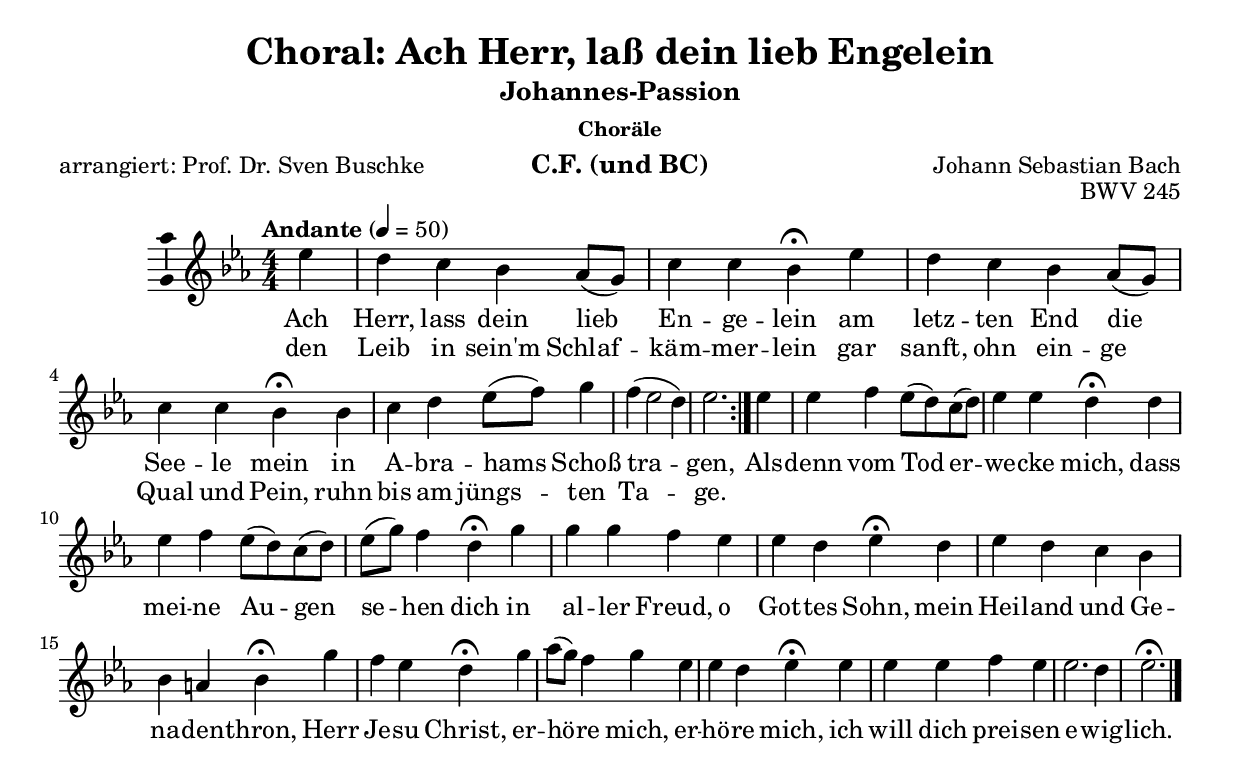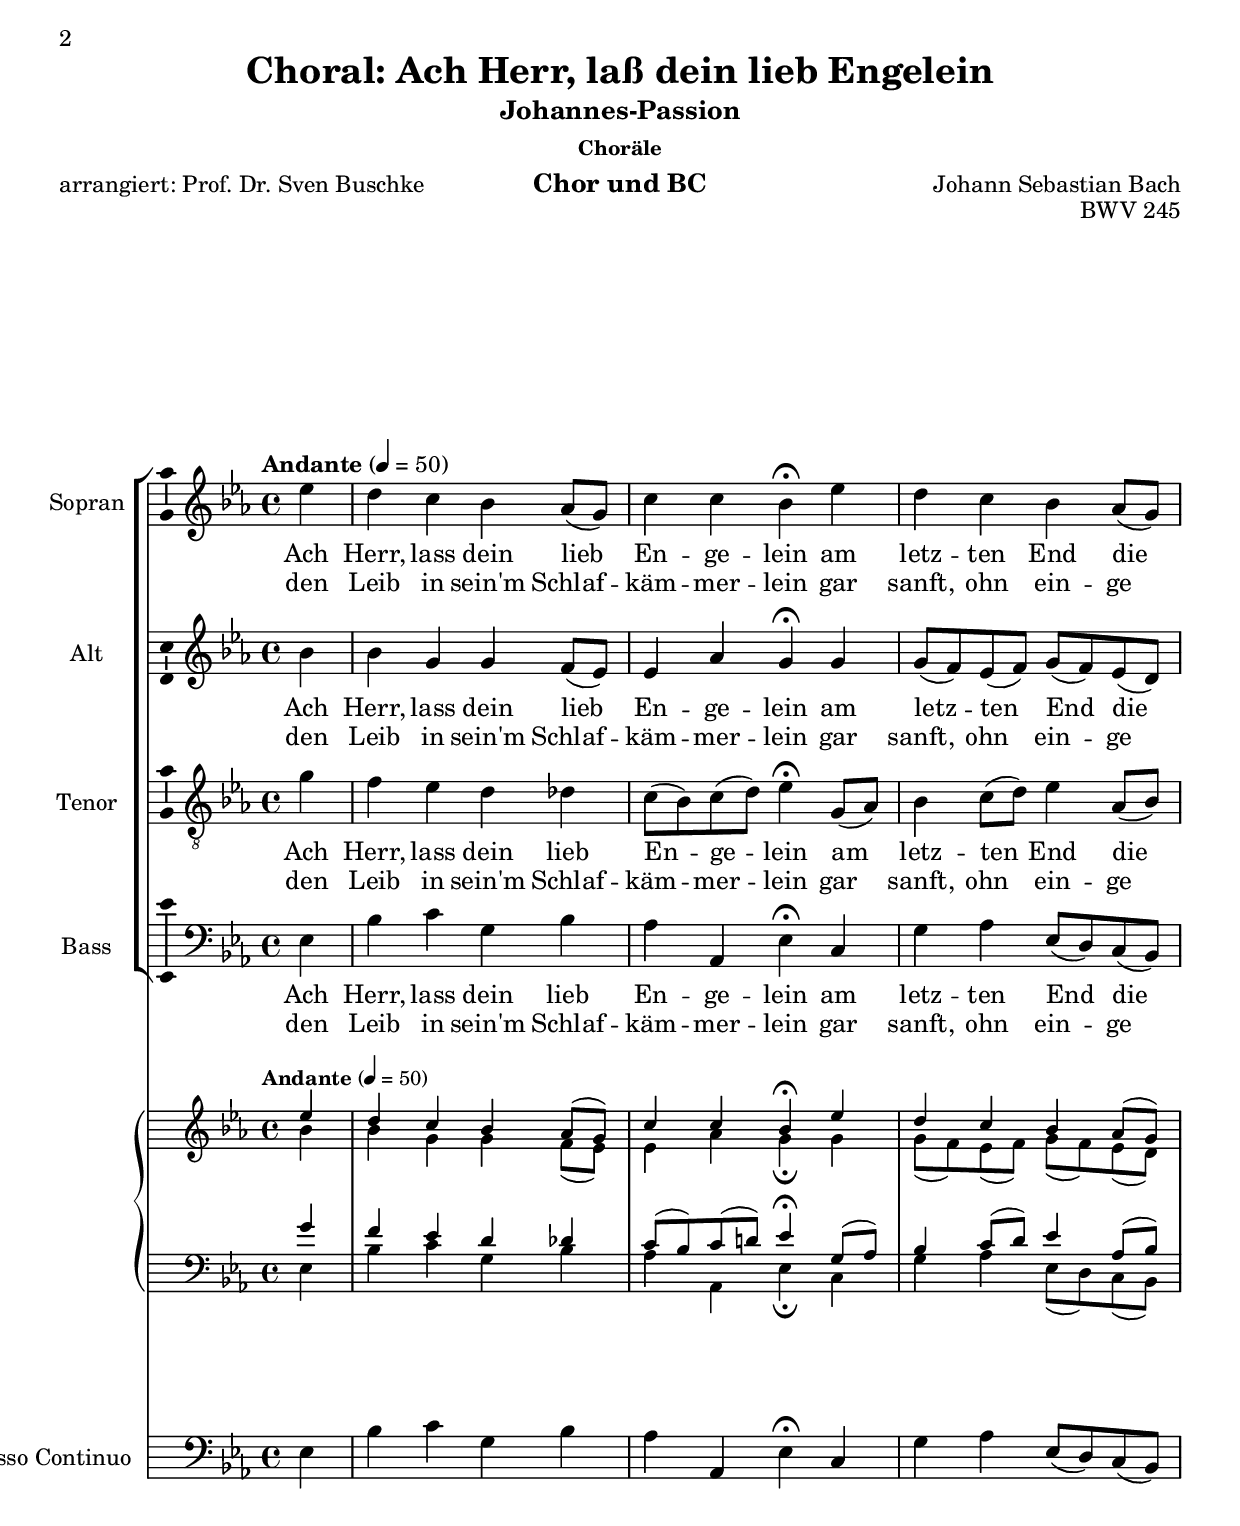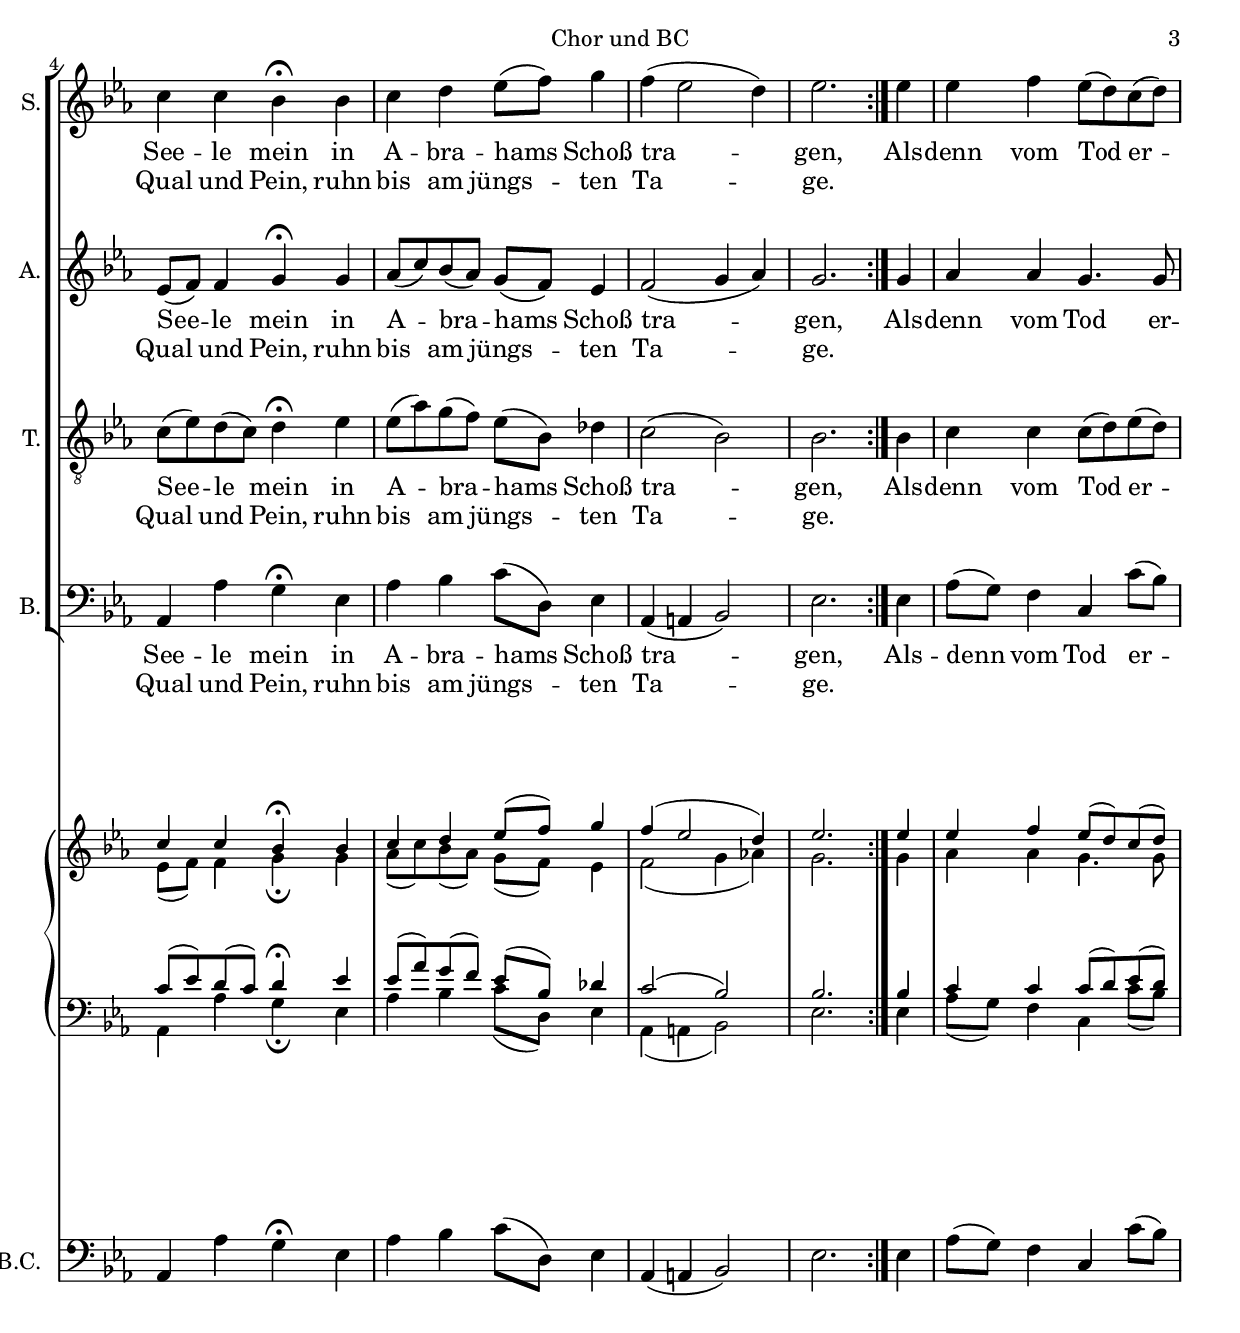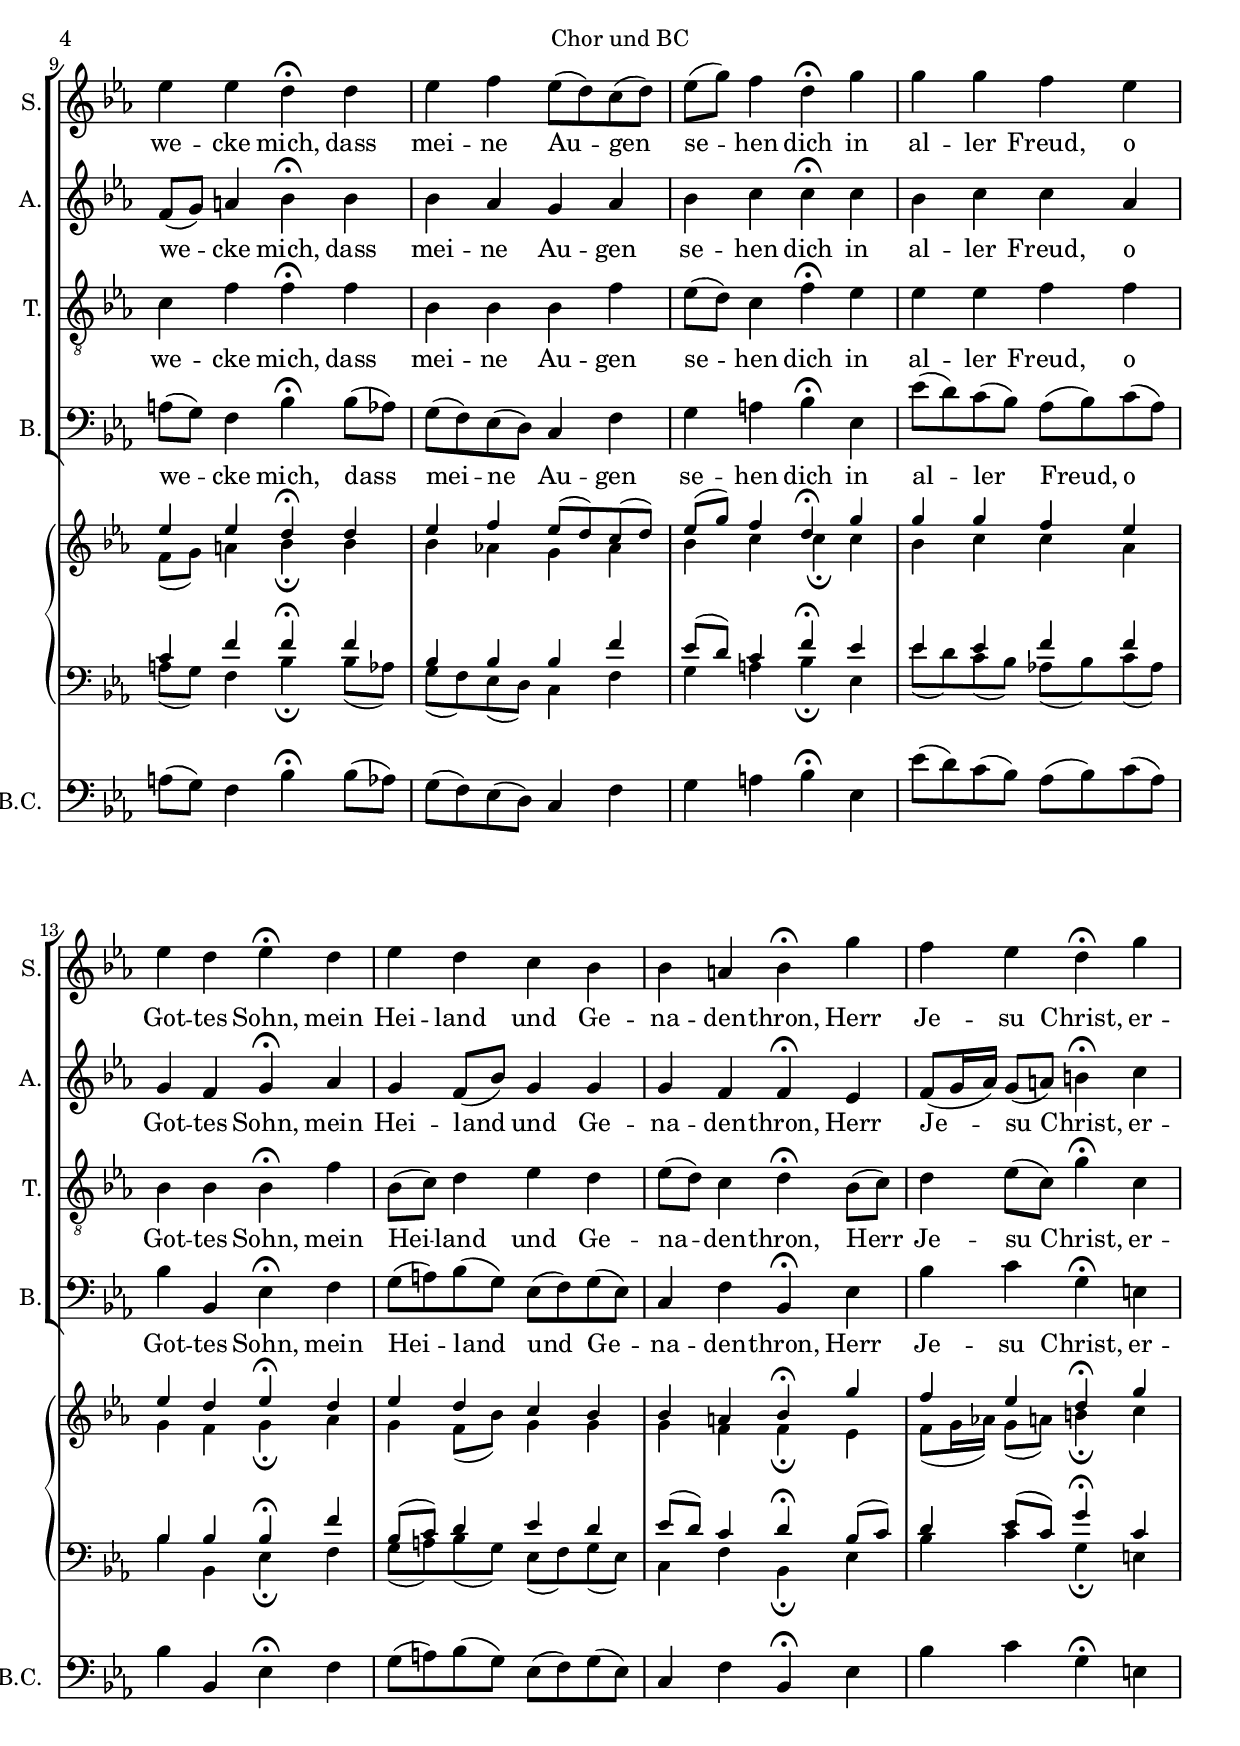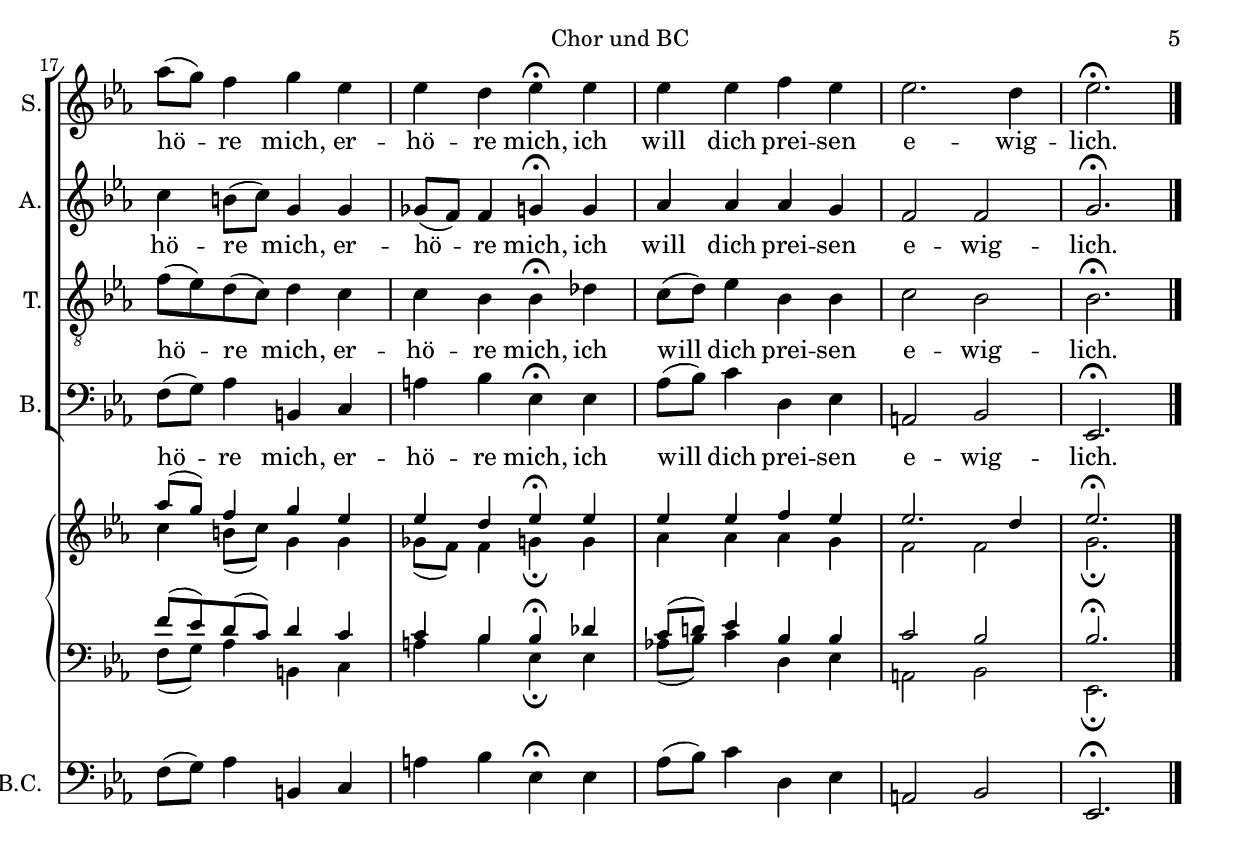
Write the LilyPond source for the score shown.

\version "2.24.3"
\language "english"

\header {
  dedication = ""
  title = ""
  subtitle = "Johannes-Passion"
  subsubtitle = "Choräle"
  instrument = "CF, Chor und BC"
  composer = "Johann Sebastian Bach"
  arranger = ""
  poet = "arrangiert: Prof. Dr. Sven Buschke"
  meter = ""
  piece = ""
  opus = "BWV 245"
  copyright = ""
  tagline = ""
}

\paper {
  #(set-paper-size "a4")
}

global = {
  \key c \major
  \numericTimeSignature
  \time 4/4
  \tempo "Andante" 4=50
}

scoreAChordNames = \chordmode {
  \global
  \germanChords
  % Chords follow here.
  
}

scoreAMelody = \relative c'' {
  \global
  % Music follows here.
  
}

scoreAVerse = \lyricmode {
  % Lyrics follow here.
  
}

scoreABcMusic = \relative c {
  \global
  % Music follows here.
  
}

scoreABcFigures = \figuremode {
  \global
  \override Staff.BassFigureAlignmentPositioning #'direction = #DOWN
  % Figures follow here.
  
}

scoreALeadSheetPart = <<
  \new ChordNames \scoreAChordNames
  \new Staff \with {
    \consists "Ambitus_engraver"
  } { \scoreAMelody }
  \addlyrics { \scoreAVerse }
>>

scoreABassoContinuoPart = <<
  \new Staff \with {
    instrumentName = "Basso Continuo"
    shortInstrumentName = "B.C."
    midiInstrument = "cello"
  } { \clef bass \scoreABcMusic }
  \new FiguredBass \scoreABcFigures
>>

\bookpart {
  \score {
    <<
      \scoreALeadSheetPart
      \scoreABassoContinuoPart
    >>
    \layout { }
    \midi { }
  }
}

scoreBSoprano = \relative c'' {
  \global
  % Music follows here.
  
}

scoreBAlto = \relative c' {
  \global
  % Music follows here.
  
}

scoreBTenor = \relative c' {
  \global
  % Music follows here.
  
}

scoreBBass = \relative c {
  \global
  % Music follows here.
  
}

scoreBVerse = \lyricmode {
  % Lyrics follow here.
  
}

scoreBPianoReduction = \new PianoStaff \with {
  fontSize = #-1
  \override StaffSymbol #'staff-space = #(magstep -1)
} <<
  \new Staff \with {
    \consists "Mark_engraver"
    \consists "Metronome_mark_engraver"
    \remove "Staff_performer"
  } {
    #(set-accidental-style 'piano)
    <<
      \scoreBSoprano \\
      \scoreBAlto
    >>
  }
  \new Staff \with {
    \remove "Staff_performer"
  } {
    \clef bass
    #(set-accidental-style 'piano)
    <<
      \scoreBTenor \\
      \scoreBBass
    >>
  }
>>

scoreBRehearsalMidi = #
(define-music-function
 (parser location name midiInstrument lyrics) (string? string? ly:music?)
 #{
   \unfoldRepeats <<
     \new Staff = "soprano" \new Voice = "soprano" { \scoreBSoprano }
     \new Staff = "alto" \new Voice = "alto" { \scoreBAlto }
     \new Staff = "tenor" \new Voice = "tenor" { \scoreBTenor }
     \new Staff = "bass" \new Voice = "bass" { \scoreBBass }
     \context Staff = $name {
       \set Score.midiMinimumVolume = #0.5
       \set Score.midiMaximumVolume = #0.5
       \set Score.tempoWholesPerMinute = #(ly:make-moment 50 4)
       \set Staff.midiMinimumVolume = #0.8
       \set Staff.midiMaximumVolume = #1.0
       \set Staff.midiInstrument = $midiInstrument
     }
     \new Lyrics \with {
       alignBelowContext = $name
     } \lyricsto $name $lyrics
   >>
 #})

scoreBBcMusic = \relative c {
  \global
  % Music follows here.
  
}

scoreBBcFigures = \figuremode {
  \global
  \override Staff.BassFigureAlignmentPositioning #'direction = #DOWN
  % Figures follow here.
  
}

scoreBChordNames = \chordmode {
  \global
  \germanChords
  % Chords follow here.
  
}

scoreBChoirPart = <<
  \new ChoirStaff <<
    \new Staff \with {
      midiInstrument = "choir aahs"
      instrumentName = "Sopran"
      shortInstrumentName = "S."
      \consists "Ambitus_engraver"
    } \new Voice = "soprano" \scoreBSoprano
    \new Lyrics \with {
      \override VerticalAxisGroup #'staff-affinity = #CENTER
    } \lyricsto "soprano" \scoreBVerse
    \new Staff \with {
      midiInstrument = "choir aahs"
      instrumentName = "Alt"
      shortInstrumentName = "A."
      \consists "Ambitus_engraver"
    } \new Voice = "alto" \scoreBAlto
    \new Lyrics \with {
      \override VerticalAxisGroup #'staff-affinity = #CENTER
    } \lyricsto "alto" \scoreBVerse
    \new Staff \with {
      midiInstrument = "choir aahs"
      instrumentName = "Tenor"
      shortInstrumentName = "T."
      \consists "Ambitus_engraver"
    } {
      \clef "treble_8"
      \new Voice = "tenor" \scoreBTenor
    }
    \new Lyrics \with {
      \override VerticalAxisGroup #'staff-affinity = #CENTER
    } \lyricsto "tenor" \scoreBVerse
    \new Staff \with {
      midiInstrument = "choir aahs"
      instrumentName = "Bass"
      shortInstrumentName = "B."
      \consists "Ambitus_engraver"
    } {
      \clef bass
      \new Voice = "bass" \scoreBBass
    }
  >>
  \scoreBPianoReduction
>>

scoreBBassoContinuoPart = <<
  \new Staff \with {
    instrumentName = "Basso Continuo"
    shortInstrumentName = "B.C."
    midiInstrument = "cello"
  } { \clef bass \scoreBBcMusic }
  \new FiguredBass \scoreBBcFigures
>>

scoreBChordsPart = \new ChordNames \scoreBChordNames

\bookpart {
  \score {
    <<
      \scoreBChoirPart
      \scoreBBassoContinuoPart
      \scoreBChordsPart
    >>
    \layout { }
    \midi { }
  }
}

% Rehearsal MIDI files:
\book {
  \bookOutputSuffix "soprano"
  \score {
    \scoreBRehearsalMidi "soprano" "soprano sax" \scoreBVerse
    \midi { }
  }
}

\book {
  \bookOutputSuffix "alto"
  \score {
    \scoreBRehearsalMidi "alto" "soprano sax" \scoreBVerse
    \midi { }
  }
}

\book {
  \bookOutputSuffix "tenor"
  \score {
    \scoreBRehearsalMidi "tenor" "tenor sax" \scoreBVerse
    \midi { }
  }
}

\book {
  \bookOutputSuffix "bass"
  \score {
    \scoreBRehearsalMidi "bass" "tenor sax" \scoreBVerse
    \midi { }
  }
}


scoreCChordNames = \chordmode {
  \global
  \germanChords
  % Chords follow here.
  
}

scoreCMelody = \relative c'' {
  \global
  % Music follows here.
  
}

scoreCVerse = \lyricmode {
  % Lyrics follow here.
  
}

scoreCBcMusic = \relative c {
  \global
  % Music follows here.
  
}

scoreCBcFigures = \figuremode {
  \global
  \override Staff.BassFigureAlignmentPositioning #'direction = #DOWN
  % Figures follow here.
  
}

scoreCLeadSheetPart = <<
  \new ChordNames \scoreCChordNames
  \new Staff \with {
    \consists "Ambitus_engraver"
  } { \scoreCMelody }
  \addlyrics { \scoreCVerse }
>>

scoreCBassoContinuoPart = <<
  \new Staff \with {
    instrumentName = "Basso Continuo"
    shortInstrumentName = "B.C."
    midiInstrument = "cello"
  } { \clef bass \scoreCBcMusic }
  \new FiguredBass \scoreCBcFigures
>>

\bookpart {
  \score {
    <<
      \scoreCLeadSheetPart
      \scoreCBassoContinuoPart
    >>
    \layout { }
    \midi { }
  }
}

scoreDSoprano = \relative c'' {
  \global
  % Music follows here.
  
}

scoreDAlto = \relative c' {
  \global
  % Music follows here.
  
}

scoreDTenor = \relative c' {
  \global
  % Music follows here.
  
}

scoreDBass = \relative c {
  \global
  % Music follows here.
  
}

scoreDVerse = \lyricmode {
  % Lyrics follow here.
  
}

scoreDPianoReduction = \new PianoStaff \with {
  fontSize = #-1
  \override StaffSymbol #'staff-space = #(magstep -1)
} <<
  \new Staff \with {
    \consists "Mark_engraver"
    \consists "Metronome_mark_engraver"
    \remove "Staff_performer"
  } {
    #(set-accidental-style 'piano)
    <<
      \scoreDSoprano \\
      \scoreDAlto
    >>
  }
  \new Staff \with {
    \remove "Staff_performer"
  } {
    \clef bass
    #(set-accidental-style 'piano)
    <<
      \scoreDTenor \\
      \scoreDBass
    >>
  }
>>

scoreDRehearsalMidi = #
(define-music-function
 (parser location name midiInstrument lyrics) (string? string? ly:music?)
 #{
   \unfoldRepeats <<
     \new Staff = "soprano" \new Voice = "soprano" { \scoreDSoprano }
     \new Staff = "alto" \new Voice = "alto" { \scoreDAlto }
     \new Staff = "tenor" \new Voice = "tenor" { \scoreDTenor }
     \new Staff = "bass" \new Voice = "bass" { \scoreDBass }
     \context Staff = $name {
       \set Score.midiMinimumVolume = #0.5
       \set Score.midiMaximumVolume = #0.5
       \set Score.tempoWholesPerMinute = #(ly:make-moment 50 4)
       \set Staff.midiMinimumVolume = #0.8
       \set Staff.midiMaximumVolume = #1.0
       \set Staff.midiInstrument = $midiInstrument
     }
     \new Lyrics \with {
       alignBelowContext = $name
     } \lyricsto $name $lyrics
   >>
 #})

scoreDBcMusic = \relative c {
  \global
  % Music follows here.
  
}

scoreDBcFigures = \figuremode {
  \global
  \override Staff.BassFigureAlignmentPositioning #'direction = #DOWN
  % Figures follow here.
  
}

scoreDChordNames = \chordmode {
  \global
  \germanChords
  % Chords follow here.
  
}

scoreDChoirPart = <<
  \new ChoirStaff <<
    \new Staff \with {
      midiInstrument = "choir aahs"
      instrumentName = "Sopran"
      shortInstrumentName = "S."
      \consists "Ambitus_engraver"
    } \new Voice = "soprano" \scoreDSoprano
    \new Lyrics \with {
      \override VerticalAxisGroup #'staff-affinity = #CENTER
    } \lyricsto "soprano" \scoreDVerse
    \new Staff \with {
      midiInstrument = "choir aahs"
      instrumentName = "Alt"
      shortInstrumentName = "A."
      \consists "Ambitus_engraver"
    } \new Voice = "alto" \scoreDAlto
    \new Lyrics \with {
      \override VerticalAxisGroup #'staff-affinity = #CENTER
    } \lyricsto "alto" \scoreDVerse
    \new Staff \with {
      midiInstrument = "choir aahs"
      instrumentName = "Tenor"
      shortInstrumentName = "T."
      \consists "Ambitus_engraver"
    } {
      \clef "treble_8"
      \new Voice = "tenor" \scoreDTenor
    }
    \new Lyrics \with {
      \override VerticalAxisGroup #'staff-affinity = #CENTER
    } \lyricsto "tenor" \scoreDVerse
    \new Staff \with {
      midiInstrument = "choir aahs"
      instrumentName = "Bass"
      shortInstrumentName = "B."
      \consists "Ambitus_engraver"
    } {
      \clef bass
      \new Voice = "bass" \scoreDBass
    }
  >>
  \scoreDPianoReduction
>>

scoreDBassoContinuoPart = <<
  \new Staff \with {
    instrumentName = "Basso Continuo"
    shortInstrumentName = "B.C."
    midiInstrument = "cello"
  } { \clef bass \scoreDBcMusic }
  \new FiguredBass \scoreDBcFigures
>>

scoreDChordsPart = \new ChordNames \scoreDChordNames

\bookpart {
  \score {
    <<
      \scoreDChoirPart
      \scoreDBassoContinuoPart
      \scoreDChordsPart
    >>
    \layout { }
    \midi { }
  }
}

% Rehearsal MIDI files:
\book {
  \bookOutputSuffix "soprano"
  \score {
    \scoreDRehearsalMidi "soprano" "soprano sax" \scoreDVerse
    \midi { }
  }
}

\book {
  \bookOutputSuffix "alto"
  \score {
    \scoreDRehearsalMidi "alto" "soprano sax" \scoreDVerse
    \midi { }
  }
}

\book {
  \bookOutputSuffix "tenor"
  \score {
    \scoreDRehearsalMidi "tenor" "tenor sax" \scoreDVerse
    \midi { }
  }
}

\book {
  \bookOutputSuffix "bass"
  \score {
    \scoreDRehearsalMidi "bass" "tenor sax" \scoreDVerse
    \midi { }
  }
}


scoreEChordNames = \chordmode {
  \global
  \germanChords
  % Chords follow here.
  
}

scoreEMelody = \relative c'' {
  \global
  % Music follows here.
  
}

scoreEVerse = \lyricmode {
  % Lyrics follow here.
  
}

scoreEBcMusic = \relative c {
  \global
  % Music follows here.
  
}

scoreEBcFigures = \figuremode {
  \global
  \override Staff.BassFigureAlignmentPositioning #'direction = #DOWN
  % Figures follow here.
  
}

scoreELeadSheetPart = <<
  \new ChordNames \scoreEChordNames
  \new Staff \with {
    \consists "Ambitus_engraver"
  } { \scoreEMelody }
  \addlyrics { \scoreEVerse }
>>

scoreEBassoContinuoPart = <<
  \new Staff \with {
    instrumentName = "Basso Continuo"
    shortInstrumentName = "B.C."
    midiInstrument = "cello"
  } { \clef bass \scoreEBcMusic }
  \new FiguredBass \scoreEBcFigures
>>

\bookpart {
  \score {
    <<
      \scoreELeadSheetPart
      \scoreEBassoContinuoPart
    >>
    \layout { }
    \midi { }
  }
}

scoreFSoprano = \relative c'' {
  \global
  % Music follows here.
  
}

scoreFAlto = \relative c' {
  \global
  % Music follows here.
  
}

scoreFTenor = \relative c' {
  \global
  % Music follows here.
  
}

scoreFBass = \relative c {
  \global
  % Music follows here.
  
}

scoreFVerse = \lyricmode {
  % Lyrics follow here.
  
}

scoreFPianoReduction = \new PianoStaff \with {
  fontSize = #-1
  \override StaffSymbol #'staff-space = #(magstep -1)
} <<
  \new Staff \with {
    \consists "Mark_engraver"
    \consists "Metronome_mark_engraver"
    \remove "Staff_performer"
  } {
    #(set-accidental-style 'piano)
    <<
      \scoreFSoprano \\
      \scoreFAlto
    >>
  }
  \new Staff \with {
    \remove "Staff_performer"
  } {
    \clef bass
    #(set-accidental-style 'piano)
    <<
      \scoreFTenor \\
      \scoreFBass
    >>
  }
>>

scoreFRehearsalMidi = #
(define-music-function
 (parser location name midiInstrument lyrics) (string? string? ly:music?)
 #{
   \unfoldRepeats <<
     \new Staff = "soprano" \new Voice = "soprano" { \scoreFSoprano }
     \new Staff = "alto" \new Voice = "alto" { \scoreFAlto }
     \new Staff = "tenor" \new Voice = "tenor" { \scoreFTenor }
     \new Staff = "bass" \new Voice = "bass" { \scoreFBass }
     \context Staff = $name {
       \set Score.midiMinimumVolume = #0.5
       \set Score.midiMaximumVolume = #0.5
       \set Score.tempoWholesPerMinute = #(ly:make-moment 50 4)
       \set Staff.midiMinimumVolume = #0.8
       \set Staff.midiMaximumVolume = #1.0
       \set Staff.midiInstrument = $midiInstrument
     }
     \new Lyrics \with {
       alignBelowContext = $name
     } \lyricsto $name $lyrics
   >>
 #})

scoreFBcMusic = \relative c {
  \global
  % Music follows here.
  
}

scoreFBcFigures = \figuremode {
  \global
  \override Staff.BassFigureAlignmentPositioning #'direction = #DOWN
  % Figures follow here.
  
}

scoreFChordNames = \chordmode {
  \global
  \germanChords
  % Chords follow here.
  
}

scoreFChoirPart = <<
  \new ChoirStaff <<
    \new Staff \with {
      midiInstrument = "choir aahs"
      instrumentName = "Sopran"
      shortInstrumentName = "S."
      \consists "Ambitus_engraver"
    } \new Voice = "soprano" \scoreFSoprano
    \new Lyrics \with {
      \override VerticalAxisGroup #'staff-affinity = #CENTER
    } \lyricsto "soprano" \scoreFVerse
    \new Staff \with {
      midiInstrument = "choir aahs"
      instrumentName = "Alt"
      shortInstrumentName = "A."
      \consists "Ambitus_engraver"
    } \new Voice = "alto" \scoreFAlto
    \new Lyrics \with {
      \override VerticalAxisGroup #'staff-affinity = #CENTER
    } \lyricsto "alto" \scoreFVerse
    \new Staff \with {
      midiInstrument = "choir aahs"
      instrumentName = "Tenor"
      shortInstrumentName = "T."
      \consists "Ambitus_engraver"
    } {
      \clef "treble_8"
      \new Voice = "tenor" \scoreFTenor
    }
    \new Lyrics \with {
      \override VerticalAxisGroup #'staff-affinity = #CENTER
    } \lyricsto "tenor" \scoreFVerse
    \new Staff \with {
      midiInstrument = "choir aahs"
      instrumentName = "Bass"
      shortInstrumentName = "B."
      \consists "Ambitus_engraver"
    } {
      \clef bass
      \new Voice = "bass" \scoreFBass
    }
  >>
  \scoreFPianoReduction
>>

scoreFBassoContinuoPart = <<
  \new Staff \with {
    instrumentName = "Basso Continuo"
    shortInstrumentName = "B.C."
    midiInstrument = "cello"
  } { \clef bass \scoreFBcMusic }
  \new FiguredBass \scoreFBcFigures
>>

scoreFChordsPart = \new ChordNames \scoreFChordNames

\bookpart {
  \score {
    <<
      \scoreFChoirPart
      \scoreFBassoContinuoPart
      \scoreFChordsPart
    >>
    \layout { }
    \midi { }
  }
}

% Rehearsal MIDI files:
\book {
  \bookOutputSuffix "soprano"
  \score {
    \scoreFRehearsalMidi "soprano" "soprano sax" \scoreFVerse
    \midi { }
  }
}

\book {
  \bookOutputSuffix "alto"
  \score {
    \scoreFRehearsalMidi "alto" "soprano sax" \scoreFVerse
    \midi { }
  }
}

\book {
  \bookOutputSuffix "tenor"
  \score {
    \scoreFRehearsalMidi "tenor" "tenor sax" \scoreFVerse
    \midi { }
  }
}

\book {
  \bookOutputSuffix "bass"
  \score {
    \scoreFRehearsalMidi "bass" "tenor sax" \scoreFVerse
    \midi { }
  }
}


scoreGChordNames = \chordmode {
  \global
  \germanChords
  % Chords follow here.
  
}

scoreGMelody = \relative c'' {
  \global
  % Music follows here.
  
}

scoreGVerse = \lyricmode {
  % Lyrics follow here.
  
}

scoreGBcMusic = \relative c {
  \global
  % Music follows here.
  
}

scoreGBcFigures = \figuremode {
  \global
  \override Staff.BassFigureAlignmentPositioning #'direction = #DOWN
  % Figures follow here.
  
}

scoreGLeadSheetPart = <<
  \new ChordNames \scoreGChordNames
  \new Staff \with {
    \consists "Ambitus_engraver"
  } { \scoreGMelody }
  \addlyrics { \scoreGVerse }
>>

scoreGBassoContinuoPart = <<
  \new Staff \with {
    instrumentName = "Basso Continuo"
    shortInstrumentName = "B.C."
    midiInstrument = "cello"
  } { \clef bass \scoreGBcMusic }
  \new FiguredBass \scoreGBcFigures
>>

\bookpart {
  \score {
    <<
      \scoreGLeadSheetPart
      \scoreGBassoContinuoPart
    >>
    \layout { }
    \midi { }
  }
}

scoreHSoprano = \relative c'' {
  \global
  % Music follows here.
  
}

scoreHAlto = \relative c' {
  \global
  % Music follows here.
  
}

scoreHTenor = \relative c' {
  \global
  % Music follows here.
  
}

scoreHBass = \relative c {
  \global
  % Music follows here.
  
}

scoreHVerse = \lyricmode {
  % Lyrics follow here.
  
}

scoreHPianoReduction = \new PianoStaff \with {
  fontSize = #-1
  \override StaffSymbol #'staff-space = #(magstep -1)
} <<
  \new Staff \with {
    \consists "Mark_engraver"
    \consists "Metronome_mark_engraver"
    \remove "Staff_performer"
  } {
    #(set-accidental-style 'piano)
    <<
      \scoreHSoprano \\
      \scoreHAlto
    >>
  }
  \new Staff \with {
    \remove "Staff_performer"
  } {
    \clef bass
    #(set-accidental-style 'piano)
    <<
      \scoreHTenor \\
      \scoreHBass
    >>
  }
>>

scoreHRehearsalMidi = #
(define-music-function
 (parser location name midiInstrument lyrics) (string? string? ly:music?)
 #{
   \unfoldRepeats <<
     \new Staff = "soprano" \new Voice = "soprano" { \scoreHSoprano }
     \new Staff = "alto" \new Voice = "alto" { \scoreHAlto }
     \new Staff = "tenor" \new Voice = "tenor" { \scoreHTenor }
     \new Staff = "bass" \new Voice = "bass" { \scoreHBass }
     \context Staff = $name {
       \set Score.midiMinimumVolume = #0.5
       \set Score.midiMaximumVolume = #0.5
       \set Score.tempoWholesPerMinute = #(ly:make-moment 50 4)
       \set Staff.midiMinimumVolume = #0.8
       \set Staff.midiMaximumVolume = #1.0
       \set Staff.midiInstrument = $midiInstrument
     }
     \new Lyrics \with {
       alignBelowContext = $name
     } \lyricsto $name $lyrics
   >>
 #})

scoreHBcMusic = \relative c {
  \global
  % Music follows here.
  
}

scoreHBcFigures = \figuremode {
  \global
  \override Staff.BassFigureAlignmentPositioning #'direction = #DOWN
  % Figures follow here.
  
}

scoreHChordNames = \chordmode {
  \global
  \germanChords
  % Chords follow here.
  
}

scoreHChoirPart = <<
  \new ChoirStaff <<
    \new Staff \with {
      midiInstrument = "choir aahs"
      instrumentName = "Sopran"
      shortInstrumentName = "S."
      \consists "Ambitus_engraver"
    } \new Voice = "soprano" \scoreHSoprano
    \new Lyrics \with {
      \override VerticalAxisGroup #'staff-affinity = #CENTER
    } \lyricsto "soprano" \scoreHVerse
    \new Staff \with {
      midiInstrument = "choir aahs"
      instrumentName = "Alt"
      shortInstrumentName = "A."
      \consists "Ambitus_engraver"
    } \new Voice = "alto" \scoreHAlto
    \new Lyrics \with {
      \override VerticalAxisGroup #'staff-affinity = #CENTER
    } \lyricsto "alto" \scoreHVerse
    \new Staff \with {
      midiInstrument = "choir aahs"
      instrumentName = "Tenor"
      shortInstrumentName = "T."
      \consists "Ambitus_engraver"
    } {
      \clef "treble_8"
      \new Voice = "tenor" \scoreHTenor
    }
    \new Lyrics \with {
      \override VerticalAxisGroup #'staff-affinity = #CENTER
    } \lyricsto "tenor" \scoreHVerse
    \new Staff \with {
      midiInstrument = "choir aahs"
      instrumentName = "Bass"
      shortInstrumentName = "B."
      \consists "Ambitus_engraver"
    } {
      \clef bass
      \new Voice = "bass" \scoreHBass
    }
  >>
  \scoreHPianoReduction
>>

scoreHBassoContinuoPart = <<
  \new Staff \with {
    instrumentName = "Basso Continuo"
    shortInstrumentName = "B.C."
    midiInstrument = "cello"
  } { \clef bass \scoreHBcMusic }
  \new FiguredBass \scoreHBcFigures
>>

scoreHChordsPart = \new ChordNames \scoreHChordNames

\bookpart {
  \score {
    <<
      \scoreHChoirPart
      \scoreHBassoContinuoPart
      \scoreHChordsPart
    >>
    \layout { }
    \midi { }
  }
}

% Rehearsal MIDI files:
\book {
  \bookOutputSuffix "soprano"
  \score {
    \scoreHRehearsalMidi "soprano" "soprano sax" \scoreHVerse
    \midi { }
  }
}

\book {
  \bookOutputSuffix "alto"
  \score {
    \scoreHRehearsalMidi "alto" "soprano sax" \scoreHVerse
    \midi { }
  }
}

\book {
  \bookOutputSuffix "tenor"
  \score {
    \scoreHRehearsalMidi "tenor" "tenor sax" \scoreHVerse
    \midi { }
  }
}

\book {
  \bookOutputSuffix "bass"
  \score {
    \scoreHRehearsalMidi "bass" "tenor sax" \scoreHVerse
    \midi { }
  }
}


scoreIChordNames = \chordmode {
  \global
  \germanChords
  % Chords follow here.
  
}

scoreIMelody = \relative c'' {
  \global
  % Music follows here.
  
}

scoreIVerse = \lyricmode {
  % Lyrics follow here.
  
}

scoreIBcMusic = \relative c {
  \global
  % Music follows here.
  
}

scoreIBcFigures = \figuremode {
  \global
  \override Staff.BassFigureAlignmentPositioning #'direction = #DOWN
  % Figures follow here.
  
}

scoreILeadSheetPart = <<
  \new ChordNames \scoreIChordNames
  \new Staff \with {
    \consists "Ambitus_engraver"
  } { \scoreIMelody }
  \addlyrics { \scoreIVerse }
>>

scoreIBassoContinuoPart = <<
  \new Staff \with {
    instrumentName = "Basso Continuo"
    shortInstrumentName = "B.C."
    midiInstrument = "cello"
  } { \clef bass \scoreIBcMusic }
  \new FiguredBass \scoreIBcFigures
>>

\bookpart {
  \score {
    <<
      \scoreILeadSheetPart
      \scoreIBassoContinuoPart
    >>
    \layout { }
    \midi { }
  }
}

scoreJSoprano = \relative c'' {
  \global
  % Music follows here.
  
}

scoreJAlto = \relative c' {
  \global
  % Music follows here.
  
}

scoreJTenor = \relative c' {
  \global
  % Music follows here.
  
}

scoreJBass = \relative c {
  \global
  % Music follows here.
  
}

scoreJVerse = \lyricmode {
  % Lyrics follow here.
  
}

scoreJPianoReduction = \new PianoStaff \with {
  fontSize = #-1
  \override StaffSymbol #'staff-space = #(magstep -1)
} <<
  \new Staff \with {
    \consists "Mark_engraver"
    \consists "Metronome_mark_engraver"
    \remove "Staff_performer"
  } {
    #(set-accidental-style 'piano)
    <<
      \scoreJSoprano \\
      \scoreJAlto
    >>
  }
  \new Staff \with {
    \remove "Staff_performer"
  } {
    \clef bass
    #(set-accidental-style 'piano)
    <<
      \scoreJTenor \\
      \scoreJBass
    >>
  }
>>

scoreJRehearsalMidi = #
(define-music-function
 (parser location name midiInstrument lyrics) (string? string? ly:music?)
 #{
   \unfoldRepeats <<
     \new Staff = "soprano" \new Voice = "soprano" { \scoreJSoprano }
     \new Staff = "alto" \new Voice = "alto" { \scoreJAlto }
     \new Staff = "tenor" \new Voice = "tenor" { \scoreJTenor }
     \new Staff = "bass" \new Voice = "bass" { \scoreJBass }
     \context Staff = $name {
       \set Score.midiMinimumVolume = #0.5
       \set Score.midiMaximumVolume = #0.5
       \set Score.tempoWholesPerMinute = #(ly:make-moment 50 4)
       \set Staff.midiMinimumVolume = #0.8
       \set Staff.midiMaximumVolume = #1.0
       \set Staff.midiInstrument = $midiInstrument
     }
     \new Lyrics \with {
       alignBelowContext = $name
     } \lyricsto $name $lyrics
   >>
 #})

scoreJBcMusic = \relative c {
  \global
  % Music follows here.
  
}

scoreJBcFigures = \figuremode {
  \global
  \override Staff.BassFigureAlignmentPositioning #'direction = #DOWN
  % Figures follow here.
  
}

scoreJChordNames = \chordmode {
  \global
  \germanChords
  % Chords follow here.
  
}

scoreJChoirPart = <<
  \new ChoirStaff <<
    \new Staff \with {
      midiInstrument = "choir aahs"
      instrumentName = "Sopran"
      shortInstrumentName = "S."
      \consists "Ambitus_engraver"
    } \new Voice = "soprano" \scoreJSoprano
    \new Lyrics \with {
      \override VerticalAxisGroup #'staff-affinity = #CENTER
    } \lyricsto "soprano" \scoreJVerse
    \new Staff \with {
      midiInstrument = "choir aahs"
      instrumentName = "Alt"
      shortInstrumentName = "A."
      \consists "Ambitus_engraver"
    } \new Voice = "alto" \scoreJAlto
    \new Lyrics \with {
      \override VerticalAxisGroup #'staff-affinity = #CENTER
    } \lyricsto "alto" \scoreJVerse
    \new Staff \with {
      midiInstrument = "choir aahs"
      instrumentName = "Tenor"
      shortInstrumentName = "T."
      \consists "Ambitus_engraver"
    } {
      \clef "treble_8"
      \new Voice = "tenor" \scoreJTenor
    }
    \new Lyrics \with {
      \override VerticalAxisGroup #'staff-affinity = #CENTER
    } \lyricsto "tenor" \scoreJVerse
    \new Staff \with {
      midiInstrument = "choir aahs"
      instrumentName = "Bass"
      shortInstrumentName = "B."
      \consists "Ambitus_engraver"
    } {
      \clef bass
      \new Voice = "bass" \scoreJBass
    }
  >>
  \scoreJPianoReduction
>>

scoreJBassoContinuoPart = <<
  \new Staff \with {
    instrumentName = "Basso Continuo"
    shortInstrumentName = "B.C."
    midiInstrument = "cello"
  } { \clef bass \scoreJBcMusic }
  \new FiguredBass \scoreJBcFigures
>>

scoreJChordsPart = \new ChordNames \scoreJChordNames

\bookpart {
  \score {
    <<
      \scoreJChoirPart
      \scoreJBassoContinuoPart
      \scoreJChordsPart
    >>
    \layout { }
    \midi { }
  }
}

% Rehearsal MIDI files:
\book {
  \bookOutputSuffix "soprano"
  \score {
    \scoreJRehearsalMidi "soprano" "soprano sax" \scoreJVerse
    \midi { }
  }
}

\book {
  \bookOutputSuffix "alto"
  \score {
    \scoreJRehearsalMidi "alto" "soprano sax" \scoreJVerse
    \midi { }
  }
}

\book {
  \bookOutputSuffix "tenor"
  \score {
    \scoreJRehearsalMidi "tenor" "tenor sax" \scoreJVerse
    \midi { }
  }
}

\book {
  \bookOutputSuffix "bass"
  \score {
    \scoreJRehearsalMidi "bass" "tenor sax" \scoreJVerse
    \midi { }
  }
}


scoreKChordNames = \chordmode {
  \global
  \germanChords
  % Chords follow here.
  
}

scoreKMelody = \relative c'' {
  \global
  % Music follows here.
  
}

scoreKVerse = \lyricmode {
  % Lyrics follow here.
  
}

scoreKBcMusic = \relative c {
  \global
  % Music follows here.
  
}

scoreKBcFigures = \figuremode {
  \global
  \override Staff.BassFigureAlignmentPositioning #'direction = #DOWN
  % Figures follow here.
  
}

scoreKLeadSheetPart = <<
  \new ChordNames \scoreKChordNames
  \new Staff \with {
    \consists "Ambitus_engraver"
  } { \scoreKMelody }
  \addlyrics { \scoreKVerse }
>>

scoreKBassoContinuoPart = <<
  \new Staff \with {
    instrumentName = "Basso Continuo"
    shortInstrumentName = "B.C."
    midiInstrument = "cello"
  } { \clef bass \scoreKBcMusic }
  \new FiguredBass \scoreKBcFigures
>>

\bookpart {
  \score {
    <<
      \scoreKLeadSheetPart
      \scoreKBassoContinuoPart
    >>
    \layout { }
    \midi { }
  }
}

scoreLSoprano = \relative c'' {
  \global
  % Music follows here.
  
}

scoreLAlto = \relative c' {
  \global
  % Music follows here.
  
}

scoreLTenor = \relative c' {
  \global
  % Music follows here.
  
}

scoreLBass = \relative c {
  \global
  % Music follows here.
  
}

scoreLVerse = \lyricmode {
  % Lyrics follow here.
  
}

scoreLPianoReduction = \new PianoStaff \with {
  fontSize = #-1
  \override StaffSymbol #'staff-space = #(magstep -1)
} <<
  \new Staff \with {
    \consists "Mark_engraver"
    \consists "Metronome_mark_engraver"
    \remove "Staff_performer"
  } {
    #(set-accidental-style 'piano)
    <<
      \scoreLSoprano \\
      \scoreLAlto
    >>
  }
  \new Staff \with {
    \remove "Staff_performer"
  } {
    \clef bass
    #(set-accidental-style 'piano)
    <<
      \scoreLTenor \\
      \scoreLBass
    >>
  }
>>

scoreLRehearsalMidi = #
(define-music-function
 (parser location name midiInstrument lyrics) (string? string? ly:music?)
 #{
   \unfoldRepeats <<
     \new Staff = "soprano" \new Voice = "soprano" { \scoreLSoprano }
     \new Staff = "alto" \new Voice = "alto" { \scoreLAlto }
     \new Staff = "tenor" \new Voice = "tenor" { \scoreLTenor }
     \new Staff = "bass" \new Voice = "bass" { \scoreLBass }
     \context Staff = $name {
       \set Score.midiMinimumVolume = #0.5
       \set Score.midiMaximumVolume = #0.5
       \set Score.tempoWholesPerMinute = #(ly:make-moment 50 4)
       \set Staff.midiMinimumVolume = #0.8
       \set Staff.midiMaximumVolume = #1.0
       \set Staff.midiInstrument = $midiInstrument
     }
     \new Lyrics \with {
       alignBelowContext = $name
     } \lyricsto $name $lyrics
   >>
 #})

scoreLBcMusic = \relative c {
  \global
  % Music follows here.
  
}

scoreLBcFigures = \figuremode {
  \global
  \override Staff.BassFigureAlignmentPositioning #'direction = #DOWN
  % Figures follow here.
  
}

scoreLChordNames = \chordmode {
  \global
  \germanChords
  % Chords follow here.
  
}

scoreLChoirPart = <<
  \new ChoirStaff <<
    \new Staff \with {
      midiInstrument = "choir aahs"
      instrumentName = "Sopran"
      shortInstrumentName = "S."
      \consists "Ambitus_engraver"
    } \new Voice = "soprano" \scoreLSoprano
    \new Lyrics \with {
      \override VerticalAxisGroup #'staff-affinity = #CENTER
    } \lyricsto "soprano" \scoreLVerse
    \new Staff \with {
      midiInstrument = "choir aahs"
      instrumentName = "Alt"
      shortInstrumentName = "A."
      \consists "Ambitus_engraver"
    } \new Voice = "alto" \scoreLAlto
    \new Lyrics \with {
      \override VerticalAxisGroup #'staff-affinity = #CENTER
    } \lyricsto "alto" \scoreLVerse
    \new Staff \with {
      midiInstrument = "choir aahs"
      instrumentName = "Tenor"
      shortInstrumentName = "T."
      \consists "Ambitus_engraver"
    } {
      \clef "treble_8"
      \new Voice = "tenor" \scoreLTenor
    }
    \new Lyrics \with {
      \override VerticalAxisGroup #'staff-affinity = #CENTER
    } \lyricsto "tenor" \scoreLVerse
    \new Staff \with {
      midiInstrument = "choir aahs"
      instrumentName = "Bass"
      shortInstrumentName = "B."
      \consists "Ambitus_engraver"
    } {
      \clef bass
      \new Voice = "bass" \scoreLBass
    }
  >>
  \scoreLPianoReduction
>>

scoreLBassoContinuoPart = <<
  \new Staff \with {
    instrumentName = "Basso Continuo"
    shortInstrumentName = "B.C."
    midiInstrument = "cello"
  } { \clef bass \scoreLBcMusic }
  \new FiguredBass \scoreLBcFigures
>>

scoreLChordsPart = \new ChordNames \scoreLChordNames

\bookpart {
  \score {
    <<
      \scoreLChoirPart
      \scoreLBassoContinuoPart
      \scoreLChordsPart
    >>
    \layout { }
    \midi { }
  }
}

% Rehearsal MIDI files:
\book {
  \bookOutputSuffix "soprano"
  \score {
    \scoreLRehearsalMidi "soprano" "soprano sax" \scoreLVerse
    \midi { }
  }
}

\book {
  \bookOutputSuffix "alto"
  \score {
    \scoreLRehearsalMidi "alto" "soprano sax" \scoreLVerse
    \midi { }
  }
}

\book {
  \bookOutputSuffix "tenor"
  \score {
    \scoreLRehearsalMidi "tenor" "tenor sax" \scoreLVerse
    \midi { }
  }
}

\book {
  \bookOutputSuffix "bass"
  \score {
    \scoreLRehearsalMidi "bass" "tenor sax" \scoreLVerse
    \midi { }
  }
}


scoreMChordNames = \chordmode {
  \global
  \germanChords
  % Chords follow here.
  
}

scoreMMelody = \relative c'' {
  \global
  % Music follows here.
  
}

scoreMVerse = \lyricmode {
  % Lyrics follow here.
  
}

scoreMBcMusic = \relative c {
  \global
  % Music follows here.
  
}

scoreMBcFigures = \figuremode {
  \global
  \override Staff.BassFigureAlignmentPositioning #'direction = #DOWN
  % Figures follow here.
  
}

scoreMLeadSheetPart = <<
  \new ChordNames \scoreMChordNames
  \new Staff \with {
    \consists "Ambitus_engraver"
  } { \scoreMMelody }
  \addlyrics { \scoreMVerse }
>>

scoreMBassoContinuoPart = <<
  \new Staff \with {
    instrumentName = "Basso Continuo"
    shortInstrumentName = "B.C."
    midiInstrument = "cello"
  } { \clef bass \scoreMBcMusic }
  \new FiguredBass \scoreMBcFigures
>>

\bookpart {
  \score {
    <<
      \scoreMLeadSheetPart
      \scoreMBassoContinuoPart
    >>
    \layout { }
    \midi { }
  }
}

scoreNSoprano = \relative c'' {
  \global
  % Music follows here.
  
}

scoreNAlto = \relative c' {
  \global
  % Music follows here.
  
}

scoreNTenor = \relative c' {
  \global
  % Music follows here.
  
}

scoreNBass = \relative c {
  \global
  % Music follows here.
  
}

scoreNVerse = \lyricmode {
  % Lyrics follow here.
  
}

scoreNPianoReduction = \new PianoStaff \with {
  fontSize = #-1
  \override StaffSymbol #'staff-space = #(magstep -1)
} <<
  \new Staff \with {
    \consists "Mark_engraver"
    \consists "Metronome_mark_engraver"
    \remove "Staff_performer"
  } {
    #(set-accidental-style 'piano)
    <<
      \scoreNSoprano \\
      \scoreNAlto
    >>
  }
  \new Staff \with {
    \remove "Staff_performer"
  } {
    \clef bass
    #(set-accidental-style 'piano)
    <<
      \scoreNTenor \\
      \scoreNBass
    >>
  }
>>

scoreNRehearsalMidi = #
(define-music-function
 (parser location name midiInstrument lyrics) (string? string? ly:music?)
 #{
   \unfoldRepeats <<
     \new Staff = "soprano" \new Voice = "soprano" { \scoreNSoprano }
     \new Staff = "alto" \new Voice = "alto" { \scoreNAlto }
     \new Staff = "tenor" \new Voice = "tenor" { \scoreNTenor }
     \new Staff = "bass" \new Voice = "bass" { \scoreNBass }
     \context Staff = $name {
       \set Score.midiMinimumVolume = #0.5
       \set Score.midiMaximumVolume = #0.5
       \set Score.tempoWholesPerMinute = #(ly:make-moment 50 4)
       \set Staff.midiMinimumVolume = #0.8
       \set Staff.midiMaximumVolume = #1.0
       \set Staff.midiInstrument = $midiInstrument
     }
     \new Lyrics \with {
       alignBelowContext = $name
     } \lyricsto $name $lyrics
   >>
 #})

scoreNBcMusic = \relative c {
  \global
  % Music follows here.
  
}

scoreNBcFigures = \figuremode {
  \global
  \override Staff.BassFigureAlignmentPositioning #'direction = #DOWN
  % Figures follow here.
  
}

scoreNChordNames = \chordmode {
  \global
  \germanChords
  % Chords follow here.
  
}

scoreNChoirPart = <<
  \new ChoirStaff <<
    \new Staff \with {
      midiInstrument = "choir aahs"
      instrumentName = "Sopran"
      shortInstrumentName = "S."
      \consists "Ambitus_engraver"
    } \new Voice = "soprano" \scoreNSoprano
    \new Lyrics \with {
      \override VerticalAxisGroup #'staff-affinity = #CENTER
    } \lyricsto "soprano" \scoreNVerse
    \new Staff \with {
      midiInstrument = "choir aahs"
      instrumentName = "Alt"
      shortInstrumentName = "A."
      \consists "Ambitus_engraver"
    } \new Voice = "alto" \scoreNAlto
    \new Lyrics \with {
      \override VerticalAxisGroup #'staff-affinity = #CENTER
    } \lyricsto "alto" \scoreNVerse
    \new Staff \with {
      midiInstrument = "choir aahs"
      instrumentName = "Tenor"
      shortInstrumentName = "T."
      \consists "Ambitus_engraver"
    } {
      \clef "treble_8"
      \new Voice = "tenor" \scoreNTenor
    }
    \new Lyrics \with {
      \override VerticalAxisGroup #'staff-affinity = #CENTER
    } \lyricsto "tenor" \scoreNVerse
    \new Staff \with {
      midiInstrument = "choir aahs"
      instrumentName = "Bass"
      shortInstrumentName = "B."
      \consists "Ambitus_engraver"
    } {
      \clef bass
      \new Voice = "bass" \scoreNBass
    }
  >>
  \scoreNPianoReduction
>>

scoreNBassoContinuoPart = <<
  \new Staff \with {
    instrumentName = "Basso Continuo"
    shortInstrumentName = "B.C."
    midiInstrument = "cello"
  } { \clef bass \scoreNBcMusic }
  \new FiguredBass \scoreNBcFigures
>>

scoreNChordsPart = \new ChordNames \scoreNChordNames

\bookpart {
  \score {
    <<
      \scoreNChoirPart
      \scoreNBassoContinuoPart
      \scoreNChordsPart
    >>
    \layout { }
    \midi { }
  }
}

% Rehearsal MIDI files:
\book {
  \bookOutputSuffix "soprano"
  \score {
    \scoreNRehearsalMidi "soprano" "soprano sax" \scoreNVerse
    \midi { }
  }
}

\book {
  \bookOutputSuffix "alto"
  \score {
    \scoreNRehearsalMidi "alto" "soprano sax" \scoreNVerse
    \midi { }
  }
}

\book {
  \bookOutputSuffix "tenor"
  \score {
    \scoreNRehearsalMidi "tenor" "tenor sax" \scoreNVerse
    \midi { }
  }
}

\book {
  \bookOutputSuffix "bass"
  \score {
    \scoreNRehearsalMidi "bass" "tenor sax" \scoreNVerse
    \midi { }
  }
}


scoreOChordNames = \chordmode {
  \global
  \germanChords
  % Chords follow here.
  
}

scoreOMelody = \relative c'' {
  \global
  % Music follows here.
  
}

scoreOVerse = \lyricmode {
  % Lyrics follow here.
  
}

scoreOBcMusic = \relative c {
  \global
  % Music follows here.
  
}

scoreOBcFigures = \figuremode {
  \global
  \override Staff.BassFigureAlignmentPositioning #'direction = #DOWN
  % Figures follow here.
  
}

scoreOLeadSheetPart = <<
  \new ChordNames \scoreOChordNames
  \new Staff \with {
    \consists "Ambitus_engraver"
  } { \scoreOMelody }
  \addlyrics { \scoreOVerse }
>>

scoreOBassoContinuoPart = <<
  \new Staff \with {
    instrumentName = "Basso Continuo"
    shortInstrumentName = "B.C."
    midiInstrument = "cello"
  } { \clef bass \scoreOBcMusic }
  \new FiguredBass \scoreOBcFigures
>>

\bookpart {
  \score {
    <<
      \scoreOLeadSheetPart
      \scoreOBassoContinuoPart
    >>
    \layout { }
    \midi { }
  }
}

scorePSoprano = \relative c'' {
  \global
  % Music follows here.
  
}

scorePAlto = \relative c' {
  \global
  % Music follows here.
  
}

scorePTenor = \relative c' {
  \global
  % Music follows here.
  
}

scorePBass = \relative c {
  \global
  % Music follows here.
  
}

scorePVerse = \lyricmode {
  % Lyrics follow here.
  
}

scorePPianoReduction = \new PianoStaff \with {
  fontSize = #-1
  \override StaffSymbol #'staff-space = #(magstep -1)
} <<
  \new Staff \with {
    \consists "Mark_engraver"
    \consists "Metronome_mark_engraver"
    \remove "Staff_performer"
  } {
    #(set-accidental-style 'piano)
    <<
      \scorePSoprano \\
      \scorePAlto
    >>
  }
  \new Staff \with {
    \remove "Staff_performer"
  } {
    \clef bass
    #(set-accidental-style 'piano)
    <<
      \scorePTenor \\
      \scorePBass
    >>
  }
>>

scorePRehearsalMidi = #
(define-music-function
 (parser location name midiInstrument lyrics) (string? string? ly:music?)
 #{
   \unfoldRepeats <<
     \new Staff = "soprano" \new Voice = "soprano" { \scorePSoprano }
     \new Staff = "alto" \new Voice = "alto" { \scorePAlto }
     \new Staff = "tenor" \new Voice = "tenor" { \scorePTenor }
     \new Staff = "bass" \new Voice = "bass" { \scorePBass }
     \context Staff = $name {
       \set Score.midiMinimumVolume = #0.5
       \set Score.midiMaximumVolume = #0.5
       \set Score.tempoWholesPerMinute = #(ly:make-moment 50 4)
       \set Staff.midiMinimumVolume = #0.8
       \set Staff.midiMaximumVolume = #1.0
       \set Staff.midiInstrument = $midiInstrument
     }
     \new Lyrics \with {
       alignBelowContext = $name
     } \lyricsto $name $lyrics
   >>
 #})

scorePBcMusic = \relative c {
  \global
  % Music follows here.
  
}

scorePBcFigures = \figuremode {
  \global
  \override Staff.BassFigureAlignmentPositioning #'direction = #DOWN
  % Figures follow here.
  
}

scorePChordNames = \chordmode {
  \global
  \germanChords
  % Chords follow here.
  
}

scorePChoirPart = <<
  \new ChoirStaff <<
    \new Staff \with {
      midiInstrument = "choir aahs"
      instrumentName = "Sopran"
      shortInstrumentName = "S."
      \consists "Ambitus_engraver"
    } \new Voice = "soprano" \scorePSoprano
    \new Lyrics \with {
      \override VerticalAxisGroup #'staff-affinity = #CENTER
    } \lyricsto "soprano" \scorePVerse
    \new Staff \with {
      midiInstrument = "choir aahs"
      instrumentName = "Alt"
      shortInstrumentName = "A."
      \consists "Ambitus_engraver"
    } \new Voice = "alto" \scorePAlto
    \new Lyrics \with {
      \override VerticalAxisGroup #'staff-affinity = #CENTER
    } \lyricsto "alto" \scorePVerse
    \new Staff \with {
      midiInstrument = "choir aahs"
      instrumentName = "Tenor"
      shortInstrumentName = "T."
      \consists "Ambitus_engraver"
    } {
      \clef "treble_8"
      \new Voice = "tenor" \scorePTenor
    }
    \new Lyrics \with {
      \override VerticalAxisGroup #'staff-affinity = #CENTER
    } \lyricsto "tenor" \scorePVerse
    \new Staff \with {
      midiInstrument = "choir aahs"
      instrumentName = "Bass"
      shortInstrumentName = "B."
      \consists "Ambitus_engraver"
    } {
      \clef bass
      \new Voice = "bass" \scorePBass
    }
  >>
  \scorePPianoReduction
>>

scorePBassoContinuoPart = <<
  \new Staff \with {
    instrumentName = "Basso Continuo"
    shortInstrumentName = "B.C."
    midiInstrument = "cello"
  } { \clef bass \scorePBcMusic }
  \new FiguredBass \scorePBcFigures
>>

scorePChordsPart = \new ChordNames \scorePChordNames

\bookpart {
  \score {
    <<
      \scorePChoirPart
      \scorePBassoContinuoPart
      \scorePChordsPart
    >>
    \layout { }
    \midi { }
  }
}

% Rehearsal MIDI files:
\book {
  \bookOutputSuffix "soprano"
  \score {
    \scorePRehearsalMidi "soprano" "soprano sax" \scorePVerse
    \midi { }
  }
}

\book {
  \bookOutputSuffix "alto"
  \score {
    \scorePRehearsalMidi "alto" "soprano sax" \scorePVerse
    \midi { }
  }
}

\book {
  \bookOutputSuffix "tenor"
  \score {
    \scorePRehearsalMidi "tenor" "tenor sax" \scorePVerse
    \midi { }
  }
}

\book {
  \bookOutputSuffix "bass"
  \score {
    \scorePRehearsalMidi "bass" "tenor sax" \scorePVerse
    \midi { }
  }
}


scoreQChordNames = \chordmode {
  \global
  \germanChords
  % Chords follow here.
  
}

scoreQMelody = \relative c'' {
  \global
  % Music follows here.
  
}

scoreQVerse = \lyricmode {
  % Lyrics follow here.
  
}

scoreQBcMusic = \relative c {
  \global
  % Music follows here.
  
}

scoreQBcFigures = \figuremode {
  \global
  \override Staff.BassFigureAlignmentPositioning #'direction = #DOWN
  % Figures follow here.
  
}

scoreQLeadSheetPart = <<
  \new ChordNames \scoreQChordNames
  \new Staff \with {
    \consists "Ambitus_engraver"
  } { \scoreQMelody }
  \addlyrics { \scoreQVerse }
>>

scoreQBassoContinuoPart = <<
  \new Staff \with {
    instrumentName = "Basso Continuo"
    shortInstrumentName = "B.C."
    midiInstrument = "cello"
  } { \clef bass \scoreQBcMusic }
  \new FiguredBass \scoreQBcFigures
>>

\bookpart {
  \score {
    <<
      \scoreQLeadSheetPart
      \scoreQBassoContinuoPart
    >>
    \layout { }
    \midi { }
  }
}

scoreRSoprano = \relative c'' {
  \global
  % Music follows here.
  
}

scoreRAlto = \relative c' {
  \global
  % Music follows here.
  
}

scoreRTenor = \relative c' {
  \global
  % Music follows here.
  
}

scoreRBass = \relative c {
  \global
  % Music follows here.
  
}

scoreRVerse = \lyricmode {
  % Lyrics follow here.
  
}

scoreRPianoReduction = \new PianoStaff \with {
  fontSize = #-1
  \override StaffSymbol #'staff-space = #(magstep -1)
} <<
  \new Staff \with {
    \consists "Mark_engraver"
    \consists "Metronome_mark_engraver"
    \remove "Staff_performer"
  } {
    #(set-accidental-style 'piano)
    <<
      \scoreRSoprano \\
      \scoreRAlto
    >>
  }
  \new Staff \with {
    \remove "Staff_performer"
  } {
    \clef bass
    #(set-accidental-style 'piano)
    <<
      \scoreRTenor \\
      \scoreRBass
    >>
  }
>>

scoreRRehearsalMidi = #
(define-music-function
 (parser location name midiInstrument lyrics) (string? string? ly:music?)
 #{
   \unfoldRepeats <<
     \new Staff = "soprano" \new Voice = "soprano" { \scoreRSoprano }
     \new Staff = "alto" \new Voice = "alto" { \scoreRAlto }
     \new Staff = "tenor" \new Voice = "tenor" { \scoreRTenor }
     \new Staff = "bass" \new Voice = "bass" { \scoreRBass }
     \context Staff = $name {
       \set Score.midiMinimumVolume = #0.5
       \set Score.midiMaximumVolume = #0.5
       \set Score.tempoWholesPerMinute = #(ly:make-moment 50 4)
       \set Staff.midiMinimumVolume = #0.8
       \set Staff.midiMaximumVolume = #1.0
       \set Staff.midiInstrument = $midiInstrument
     }
     \new Lyrics \with {
       alignBelowContext = $name
     } \lyricsto $name $lyrics
   >>
 #})

scoreRBcMusic = \relative c {
  \global
  % Music follows here.
  
}

scoreRBcFigures = \figuremode {
  \global
  \override Staff.BassFigureAlignmentPositioning #'direction = #DOWN
  % Figures follow here.
  
}

scoreRChordNames = \chordmode {
  \global
  \germanChords
  % Chords follow here.
  
}

scoreRChoirPart = <<
  \new ChoirStaff <<
    \new Staff \with {
      midiInstrument = "choir aahs"
      instrumentName = "Sopran"
      shortInstrumentName = "S."
      \consists "Ambitus_engraver"
    } \new Voice = "soprano" \scoreRSoprano
    \new Lyrics \with {
      \override VerticalAxisGroup #'staff-affinity = #CENTER
    } \lyricsto "soprano" \scoreRVerse
    \new Staff \with {
      midiInstrument = "choir aahs"
      instrumentName = "Alt"
      shortInstrumentName = "A."
      \consists "Ambitus_engraver"
    } \new Voice = "alto" \scoreRAlto
    \new Lyrics \with {
      \override VerticalAxisGroup #'staff-affinity = #CENTER
    } \lyricsto "alto" \scoreRVerse
    \new Staff \with {
      midiInstrument = "choir aahs"
      instrumentName = "Tenor"
      shortInstrumentName = "T."
      \consists "Ambitus_engraver"
    } {
      \clef "treble_8"
      \new Voice = "tenor" \scoreRTenor
    }
    \new Lyrics \with {
      \override VerticalAxisGroup #'staff-affinity = #CENTER
    } \lyricsto "tenor" \scoreRVerse
    \new Staff \with {
      midiInstrument = "choir aahs"
      instrumentName = "Bass"
      shortInstrumentName = "B."
      \consists "Ambitus_engraver"
    } {
      \clef bass
      \new Voice = "bass" \scoreRBass
    }
  >>
  \scoreRPianoReduction
>>

scoreRBassoContinuoPart = <<
  \new Staff \with {
    instrumentName = "Basso Continuo"
    shortInstrumentName = "B.C."
    midiInstrument = "cello"
  } { \clef bass \scoreRBcMusic }
  \new FiguredBass \scoreRBcFigures
>>

scoreRChordsPart = \new ChordNames \scoreRChordNames

\bookpart {
  \score {
    <<
      \scoreRChoirPart
      \scoreRBassoContinuoPart
      \scoreRChordsPart
    >>
    \layout { }
    \midi { }
  }
}

% Rehearsal MIDI files:
\book {
  \bookOutputSuffix "soprano"
  \score {
    \scoreRRehearsalMidi "soprano" "soprano sax" \scoreRVerse
    \midi { }
  }
}

\book {
  \bookOutputSuffix "alto"
  \score {
    \scoreRRehearsalMidi "alto" "soprano sax" \scoreRVerse
    \midi { }
  }
}

\book {
  \bookOutputSuffix "tenor"
  \score {
    \scoreRRehearsalMidi "tenor" "tenor sax" \scoreRVerse
    \midi { }
  }
}

\book {
  \bookOutputSuffix "bass"
  \score {
    \scoreRRehearsalMidi "bass" "tenor sax" \scoreRVerse
    \midi { }
  }
}


scoreSChordNames = \chordmode {
  \global
  \germanChords
  % Chords follow here.
  
}

scoreSMelody = \relative c'' {
  \global
  % Music follows here.
  
}

scoreSVerse = \lyricmode {
  % Lyrics follow here.
  
}

scoreSBcMusic = \relative c {
  \global
  % Music follows here.
  
}

scoreSBcFigures = \figuremode {
  \global
  \override Staff.BassFigureAlignmentPositioning #'direction = #DOWN
  % Figures follow here.
  
}

scoreSLeadSheetPart = <<
  \new ChordNames \scoreSChordNames
  \new Staff \with {
    \consists "Ambitus_engraver"
  } { \scoreSMelody }
  \addlyrics { \scoreSVerse }
>>

scoreSBassoContinuoPart = <<
  \new Staff \with {
    instrumentName = "Basso Continuo"
    shortInstrumentName = "B.C."
    midiInstrument = "cello"
  } { \clef bass \scoreSBcMusic }
  \new FiguredBass \scoreSBcFigures
>>

\bookpart {
  \score {
    <<
      \scoreSLeadSheetPart
      \scoreSBassoContinuoPart
    >>
    \layout { }
    \midi { }
  }
}

scoreTSoprano = \relative c'' {
  \global
  % Music follows here.
  
}

scoreTAlto = \relative c' {
  \global
  % Music follows here.
  
}

scoreTTenor = \relative c' {
  \global
  % Music follows here.
  
}

scoreTBass = \relative c {
  \global
  % Music follows here.
  
}

scoreTVerse = \lyricmode {
  % Lyrics follow here.
  
}

scoreTPianoReduction = \new PianoStaff \with {
  fontSize = #-1
  \override StaffSymbol #'staff-space = #(magstep -1)
} <<
  \new Staff \with {
    \consists "Mark_engraver"
    \consists "Metronome_mark_engraver"
    \remove "Staff_performer"
  } {
    #(set-accidental-style 'piano)
    <<
      \scoreTSoprano \\
      \scoreTAlto
    >>
  }
  \new Staff \with {
    \remove "Staff_performer"
  } {
    \clef bass
    #(set-accidental-style 'piano)
    <<
      \scoreTTenor \\
      \scoreTBass
    >>
  }
>>

scoreTRehearsalMidi = #
(define-music-function
 (parser location name midiInstrument lyrics) (string? string? ly:music?)
 #{
   \unfoldRepeats <<
     \new Staff = "soprano" \new Voice = "soprano" { \scoreTSoprano }
     \new Staff = "alto" \new Voice = "alto" { \scoreTAlto }
     \new Staff = "tenor" \new Voice = "tenor" { \scoreTTenor }
     \new Staff = "bass" \new Voice = "bass" { \scoreTBass }
     \context Staff = $name {
       \set Score.midiMinimumVolume = #0.5
       \set Score.midiMaximumVolume = #0.5
       \set Score.tempoWholesPerMinute = #(ly:make-moment 50 4)
       \set Staff.midiMinimumVolume = #0.8
       \set Staff.midiMaximumVolume = #1.0
       \set Staff.midiInstrument = $midiInstrument
     }
     \new Lyrics \with {
       alignBelowContext = $name
     } \lyricsto $name $lyrics
   >>
 #})

scoreTBcMusic = \relative c {
  \global
  % Music follows here.
  
}

scoreTBcFigures = \figuremode {
  \global
  \override Staff.BassFigureAlignmentPositioning #'direction = #DOWN
  % Figures follow here.
  
}

scoreTChordNames = \chordmode {
  \global
  \germanChords
  % Chords follow here.
  
}

scoreTChoirPart = <<
  \new ChoirStaff <<
    \new Staff \with {
      midiInstrument = "choir aahs"
      instrumentName = "Sopran"
      shortInstrumentName = "S."
      \consists "Ambitus_engraver"
    } \new Voice = "soprano" \scoreTSoprano
    \new Lyrics \with {
      \override VerticalAxisGroup #'staff-affinity = #CENTER
    } \lyricsto "soprano" \scoreTVerse
    \new Staff \with {
      midiInstrument = "choir aahs"
      instrumentName = "Alt"
      shortInstrumentName = "A."
      \consists "Ambitus_engraver"
    } \new Voice = "alto" \scoreTAlto
    \new Lyrics \with {
      \override VerticalAxisGroup #'staff-affinity = #CENTER
    } \lyricsto "alto" \scoreTVerse
    \new Staff \with {
      midiInstrument = "choir aahs"
      instrumentName = "Tenor"
      shortInstrumentName = "T."
      \consists "Ambitus_engraver"
    } {
      \clef "treble_8"
      \new Voice = "tenor" \scoreTTenor
    }
    \new Lyrics \with {
      \override VerticalAxisGroup #'staff-affinity = #CENTER
    } \lyricsto "tenor" \scoreTVerse
    \new Staff \with {
      midiInstrument = "choir aahs"
      instrumentName = "Bass"
      shortInstrumentName = "B."
      \consists "Ambitus_engraver"
    } {
      \clef bass
      \new Voice = "bass" \scoreTBass
    }
  >>
  \scoreTPianoReduction
>>

scoreTBassoContinuoPart = <<
  \new Staff \with {
    instrumentName = "Basso Continuo"
    shortInstrumentName = "B.C."
    midiInstrument = "cello"
  } { \clef bass \scoreTBcMusic }
  \new FiguredBass \scoreTBcFigures
>>

scoreTChordsPart = \new ChordNames \scoreTChordNames

\bookpart {
  \score {
    <<
      \scoreTChoirPart
      \scoreTBassoContinuoPart
      \scoreTChordsPart
    >>
    \layout { }
    \midi { }
  }
}

% Rehearsal MIDI files:
\book {
  \bookOutputSuffix "soprano"
  \score {
    \scoreTRehearsalMidi "soprano" "soprano sax" \scoreTVerse
    \midi { }
  }
}

\book {
  \bookOutputSuffix "alto"
  \score {
    \scoreTRehearsalMidi "alto" "soprano sax" \scoreTVerse
    \midi { }
  }
}

\book {
  \bookOutputSuffix "tenor"
  \score {
    \scoreTRehearsalMidi "tenor" "tenor sax" \scoreTVerse
    \midi { }
  }
}

\book {
  \bookOutputSuffix "bass"
  \score {
    \scoreTRehearsalMidi "bass" "tenor sax" \scoreTVerse
    \midi { }
  }
}

%%%%%%%%%%%%%%%%%%%%%%%%%%%%%%%%%%
%
%%%%%%%%%%%%%%%%%%%%%%%%%%%%%%%%%%

globalU = {
  \key ef \major
  %   \numericTimeSignature
  \time 4/4
  \tempo "Andante" 4=50
}

scoreUChordNames = \chordmode {
  \global
  \germanChords
  % Chords follow here.
  
}

scoreUMelody = \relative c'' {
  \globalU
  % Music follows here.
  \repeat volta 2 {
    \partial 4
    ef4
    d c bf af8(g) c4 c bf\fermata
    ef d c bf af8(g) c4 c bf\fermata
    bf c d ef8(f) g4 f(ef2 d4) ef2.
  }
  \partial 4
  ef4
  ef f ef8(d) c(d) ef4 ef d\fermata
  d ef f ef8(d) c(d) ef(g) f4 d\fermata
  g g g f ef ef d ef\fermata
  d ef d c bf bf a bf\fermata
  g' f ef d\fermata
  g af8(g) f4 g ef ef d ef\fermata
  ef ef ef f ef ef2. d4 ef2.\fermata
  \bar "|."  
}

scoreUVerse = \lyricmode {
  % Lyrics follow here.
  Ach Herr, lass dein lieb En -- ge -- lein
  am letz -- ten End die See -- le mein
  in A -- bra -- hams Schoß tra -- gen,
}

scoreUVerseB = \lyricmode {
  % Lyrics follow here.
  den Leib in sein'm Schlaf -- käm -- mer -- lein
  gar sanft, ohn ein -- ge Qual und Pein,
  ruhn bis am jüngs -- ten Ta -- ge.
}

scoreUVerseC = \lyricmode {
  % Lyrics follow here.
  Als -- denn vom Tod er -- we -- cke mich,
  dass mei -- ne Au -- gen se -- hen dich
  in al -- ler Freud, o Got -- tes Sohn,
  mein Hei -- land und Ge -- na -- den -- thron,
  Herr Je -- su Christ, er -- hö -- re mich, er -- hö -- re mich,
  ich will dich prei -- sen e -- wig -- lich.
}

% scoreUVerse = \lyricmode {
%   % Lyrics follow here.
%   
% }

scoreUBcMusic = \relative c {
  \global
  % Music follows here.
  
}

scoreUBcFigures = \figuremode {
  \global
  \override Staff.BassFigureAlignmentPositioning #'direction = #DOWN
  % Figures follow here.
  
}

scoreULeadSheetPart = <<
  \new ChordNames \scoreUChordNames
  \new Staff \with {
    \consists "Ambitus_engraver"
  } { \scoreUMelody }
  \addlyrics { <<\scoreUVerse \new Lyrics {\scoreUVerseB }>> \scoreUVerseC}
>>

scoreUBassoContinuoPart = <<
  \new Staff \with {
    instrumentName = "Basso Continuo"
    shortInstrumentName = "B.C."
    midiInstrument = "cello"
  } { \clef bass \scoreUBcMusic }
  \new FiguredBass \scoreUBcFigures
>>

\bookpart {
  \header {
    title = "Choral: Ach Herr, laß dein lieb Engelein"
    instrument = "C.F. (und BC)"
  }  
  \score {
    <<
      \scoreULeadSheetPart
%       \scoreUBassoContinuoPart
    >>
    \layout { }
    \midi { }
  }
}

%%%%%%%%%%%%%%%%%%%%%%%%%%%%%%%%%%
%
%%%%%%%%%%%%%%%%%%%%%%%%%%%%%%%%%%

globalV = \globalU

scoreVSoprano = \relative c'' {
  \globalV
  % Music follows here.
  \scoreUMelody
}

scoreVAlto = \relative c' {
  \globalV
  % Music follows here.
  \repeat volta 2 {
    \partial 4
    bf'4
    bf g g f8(ef) ef4 af g\fermata
    g g8(f) ef(f) g(f) ef(d) ef(f) f4 g\fermata
    g af8(c) bf(af) g(f) ef4 f2(g4 af) g2.
  }
  \partial 4
  g4
  af af g4. g8
  f(g) a4 bf\fermata
  bf bf af g af bf c c\fermata
  c bf c c af g f g\fermata
  af g f8(bf) g4 g g f f\fermata
  ef f8(g16 af) g8(a) b4\fermata
  c c b8(c) g4 g gf8(f) f4 g\fermata
  g af af af g f2 f g2.\fermata   
}

scoreVTenor = \relative c' {
  \globalV
  % Music follows here.
  \repeat volta 2 {
    \partial 4
    g'4
    f ef d df c8(bf) c(d) ef4\fermata
    g,8(af) bf4 c8(d) ef4 af,8(bf) c(ef) d(c) d4\fermata
    ef ef8(af) g(f) ef(bf) df4 c2(bf) bf2.
  }
  \partial 4
  bf4
  c c c8(d) ef(d) c4 f f\fermata
  f bf, bf bf f' ef8(d) c4 f\fermata
  ef ef ef f f bf, bf bf\fermata
  f' bf,8(c) d4 ef d ef8(d) c4 d\fermata
  bf8(c) d4 ef8(c) g'4\fermata
  c, f8(ef) d(c) d4 c c bf bf\fermata
  df c8(d) ef4 bf bf c2 bf bf2.\fermata
  \bar "|."   
}

scoreVBass = \relative c {
  \globalV
  % Music follows here.
  \repeat volta 2 {
    \partial 4
    ef4
    bf' c g bf af af, ef'\fermata
    c g' af ef8(d) c(bf) af4 af' g\fermata
    ef af bf c8(d,) ef4 af,(a bf2) ef2.
  }
  \partial 4
  ef4 af8(g) f4 c c'8(bf) a(g) f4 bf\fermata
  bf8(af) g(f) ef(d) c4 f g a bf\fermata
  ef, ef'8(d) c(bf) af(bf) c(af) bf4 bf, ef\fermata
  f g8(a) bf(g) ef(f) g(ef) c4 f bf,\fermata
  ef bf'4 c g\fermata
  e f8(g) af4 b, c a' bf ef,\fermata
  ef af8(bf) c4 d, ef a,2 bf ef,2.\fermata
  \bar "|."   
}

scoreVVerse = \lyricmode {
  % Lyrics follow here.
   \scoreUVerse
}

scoreVVerseB = \lyricmode {
  % Lyrics follow here.
  \scoreUVerseB
}

scoreVVerseC = \lyricmode {
  % Lyrics follow here.
  \scoreUVerseC
}
scoreVPianoReduction = \new PianoStaff \with {
  fontSize = #-1
  \override StaffSymbol #'staff-space = #(magstep -1)
} <<
  \new Staff \with {
    \consists "Mark_engraver"
    \consists "Metronome_mark_engraver"
    \remove "Staff_performer"
  } {
    #(set-accidental-style 'piano)
    <<
      \scoreVSoprano \\
      \scoreVAlto
    >>
  }
  \new Staff \with {
    \remove "Staff_performer"
  } {
    \clef bass
    #(set-accidental-style 'piano)
    <<
      \scoreVTenor \\
      \scoreVBass
    >>
  }
>>

scoreVRehearsalMidi = #
(define-music-function
 (parser location name midiInstrument lyrics) (string? string? ly:music?)
 #{
   \unfoldRepeats <<
     \new Staff = "soprano" \new Voice = "soprano" { \scoreVSoprano }
     \new Staff = "alto" \new Voice = "alto" { \scoreVAlto }
     \new Staff = "tenor" \new Voice = "tenor" { \scoreVTenor }
     \new Staff = "bass" \new Voice = "bass" { \scoreVBass }
     \context Staff = $name {
       \set Score.midiMinimumVolume = #0.5
       \set Score.midiMaximumVolume = #0.5
       \set Score.tempoWholesPerMinute = #(ly:make-moment 50 4)
       \set Staff.midiMinimumVolume = #0.8
       \set Staff.midiMaximumVolume = #1.0
       \set Staff.midiInstrument = $midiInstrument
     }
     \new Lyrics \with {
       alignBelowContext = $name
     } \lyricsto $name $lyrics
   >>
 #})

scoreVBcMusic = \relative c {
  \globalV
  % Music follows here.
  \scoreVBass
}

scoreVBcFigures = \figuremode {
  \globalV
  \override Staff.BassFigureAlignmentPositioning #'direction = #DOWN
  % Figures follow here.
  
}

scoreVChordNames = \chordmode {
  \globalV
  \germanChords
  % Chords follow here.
  
}

scoreVChoirPart = <<
  \new ChoirStaff <<
    \new Staff \with {
      midiInstrument = "choir aahs"
      instrumentName = "Sopran"
      shortInstrumentName = "S."
      \consists "Ambitus_engraver"
    } \new Voice = "soprano" \scoreVSoprano
    \new Lyrics \with {
      \override VerticalAxisGroup #'staff-affinity = #CENTER
    } \lyricsto "soprano" {<<\scoreVVerse \new Lyrics {\scoreVVerseB}>> \scoreVVerseC}
    \new Staff \with {
      midiInstrument = "choir aahs"
      instrumentName = "Alt"
      shortInstrumentName = "A."
      \consists "Ambitus_engraver"
    } \new Voice = "alto" \scoreVAlto
    \new Lyrics \with {
      \override VerticalAxisGroup #'staff-affinity = #CENTER
    } \lyricsto "alto" {<<\scoreVVerse \new Lyrics {\scoreVVerseB}>> \scoreVVerseC}
    \new Staff \with {
      midiInstrument = "choir aahs"
      instrumentName = "Tenor"
      shortInstrumentName = "T."
      \consists "Ambitus_engraver"
    } {
      \clef "treble_8"
      \new Voice = "tenor" \scoreVTenor
    }
    \new Lyrics \with {
      \override VerticalAxisGroup #'staff-affinity = #CENTER
    } \lyricsto "tenor" {<<\scoreVVerse \new Lyrics {\scoreVVerseB}>> \scoreVVerseC}
    \new Staff \with {
      midiInstrument = "choir aahs"
      instrumentName = "Bass"
      shortInstrumentName = "B."
      \consists "Ambitus_engraver"
    } {
      \clef bass
      \new Voice = "bass" \scoreVBass
    }
    \new Lyrics \with {
      \override VerticalAxisGroup #'staff-affinity = #CENTER
    } \lyricsto "bass" {<<\scoreVVerse \new Lyrics {\scoreVVerseB}>> \scoreVVerseC}    
  >>
  \scoreVPianoReduction
>>

scoreVBassoContinuoPart = <<
  \new Staff \with {
    instrumentName = "Basso Continuo"
    shortInstrumentName = "B.C."
    midiInstrument = "cello"
  } { \clef bass \scoreVBcMusic }
  \new FiguredBass \scoreVBcFigures
>>

scoreVChordsPart = \new ChordNames \scoreVChordNames

\bookpart {
  \header {
    title = "Choral: Ach Herr, laß dein lieb Engelein"
    instrument = "Chor und BC"
  }
  \score {
    <<
      \scoreVChoirPart
      \scoreVBassoContinuoPart
      \scoreVChordsPart
    >>
    \layout { }
%     \midi { }
  }  
  \score {
    \unfoldRepeats {
    <<
      \scoreVChoirPart
      \scoreVBassoContinuoPart
      \scoreVChordsPart
    >>
    }
%     \layout { }
    \midi { }
  }
}

% Rehearsal MIDI files:
\book {
  \bookOutputSuffix "soprano"
  \score {
    \scoreVRehearsalMidi "soprano" "soprano sax" \scoreVVerse
    \midi { }
  }
}

\book {
  \bookOutputSuffix "alto"
  \score {
    \scoreVRehearsalMidi "alto" "soprano sax" \scoreVVerse
    \midi { }
  }
}

\book {
  \bookOutputSuffix "tenor"
  \score {
    \scoreVRehearsalMidi "tenor" "tenor sax" \scoreVVerse
    \midi { }
  }
}

\book {
  \bookOutputSuffix "bass"
  \score {
    \scoreVRehearsalMidi "bass" "tenor sax" \scoreVVerse
    \midi { }
  }
}


scoreWChordNames = \chordmode {
  \global
  \germanChords
  % Chords follow here.
  
}

scoreWMelody = \relative c'' {
  \global
  % Music follows here.
  
}

scoreWVerse = \lyricmode {
  % Lyrics follow here.
  
}

scoreWBcMusic = \relative c {
  \global
  % Music follows here.
  
}

scoreWBcFigures = \figuremode {
  \global
  \override Staff.BassFigureAlignmentPositioning #'direction = #DOWN
  % Figures follow here.
  
}

scoreWLeadSheetPart = <<
  \new ChordNames \scoreWChordNames
  \new Staff \with {
    \consists "Ambitus_engraver"
  } { \scoreWMelody }
  \addlyrics { \scoreWVerse }
>>

scoreWBassoContinuoPart = <<
  \new Staff \with {
    instrumentName = "Basso Continuo"
    shortInstrumentName = "B.C."
    midiInstrument = "cello"
  } { \clef bass \scoreWBcMusic }
  \new FiguredBass \scoreWBcFigures
>>

\bookpart {
  \score {
    <<
      \scoreWLeadSheetPart
      \scoreWBassoContinuoPart
    >>
    \layout { }
    \midi { }
  }
}

scoreXSoprano = \relative c'' {
  \global
  % Music follows here.
  
}

scoreXAlto = \relative c' {
  \global
  % Music follows here.
  
}

scoreXTenor = \relative c' {
  \global
  % Music follows here.
  
}

scoreXBass = \relative c {
  \global
  % Music follows here.
  
}

scoreXVerse = \lyricmode {
  % Lyrics follow here.
  
}

scoreXPianoReduction = \new PianoStaff \with {
  fontSize = #-1
  \override StaffSymbol #'staff-space = #(magstep -1)
} <<
  \new Staff \with {
    \consists "Mark_engraver"
    \consists "Metronome_mark_engraver"
    \remove "Staff_performer"
  } {
    #(set-accidental-style 'piano)
    <<
      \scoreXSoprano \\
      \scoreXAlto
    >>
  }
  \new Staff \with {
    \remove "Staff_performer"
  } {
    \clef bass
    #(set-accidental-style 'piano)
    <<
      \scoreXTenor \\
      \scoreXBass
    >>
  }
>>

scoreXRehearsalMidi = #
(define-music-function
 (parser location name midiInstrument lyrics) (string? string? ly:music?)
 #{
   \unfoldRepeats <<
     \new Staff = "soprano" \new Voice = "soprano" { \scoreXSoprano }
     \new Staff = "alto" \new Voice = "alto" { \scoreXAlto }
     \new Staff = "tenor" \new Voice = "tenor" { \scoreXTenor }
     \new Staff = "bass" \new Voice = "bass" { \scoreXBass }
     \context Staff = $name {
       \set Score.midiMinimumVolume = #0.5
       \set Score.midiMaximumVolume = #0.5
       \set Score.tempoWholesPerMinute = #(ly:make-moment 50 4)
       \set Staff.midiMinimumVolume = #0.8
       \set Staff.midiMaximumVolume = #1.0
       \set Staff.midiInstrument = $midiInstrument
     }
     \new Lyrics \with {
       alignBelowContext = $name
     } \lyricsto $name $lyrics
   >>
 #})

scoreXBcMusic = \relative c {
  \global
  % Music follows here.
  
}

scoreXBcFigures = \figuremode {
  \global
  \override Staff.BassFigureAlignmentPositioning #'direction = #DOWN
  % Figures follow here.
  
}

scoreXChordNames = \chordmode {
  \global
  \germanChords
  % Chords follow here.
  
}

scoreXChoirPart = <<
  \new ChoirStaff <<
    \new Staff \with {
      midiInstrument = "choir aahs"
      instrumentName = "Sopran"
      shortInstrumentName = "S."
      \consists "Ambitus_engraver"
    } \new Voice = "soprano" \scoreXSoprano
    \new Lyrics \with {
      \override VerticalAxisGroup #'staff-affinity = #CENTER
    } \lyricsto "soprano" \scoreXVerse
    \new Staff \with {
      midiInstrument = "choir aahs"
      instrumentName = "Alt"
      shortInstrumentName = "A."
      \consists "Ambitus_engraver"
    } \new Voice = "alto" \scoreXAlto
    \new Lyrics \with {
      \override VerticalAxisGroup #'staff-affinity = #CENTER
    } \lyricsto "alto" \scoreXVerse
    \new Staff \with {
      midiInstrument = "choir aahs"
      instrumentName = "Tenor"
      shortInstrumentName = "T."
      \consists "Ambitus_engraver"
    } {
      \clef "treble_8"
      \new Voice = "tenor" \scoreXTenor
    }
    \new Lyrics \with {
      \override VerticalAxisGroup #'staff-affinity = #CENTER
    } \lyricsto "tenor" \scoreXVerse
    \new Staff \with {
      midiInstrument = "choir aahs"
      instrumentName = "Bass"
      shortInstrumentName = "B."
      \consists "Ambitus_engraver"
    } {
      \clef bass
      \new Voice = "bass" \scoreXBass
    }
  >>
  \scoreXPianoReduction
>>

scoreXBassoContinuoPart = <<
  \new Staff \with {
    instrumentName = "Basso Continuo"
    shortInstrumentName = "B.C."
    midiInstrument = "cello"
  } { \clef bass \scoreXBcMusic }
  \new FiguredBass \scoreXBcFigures
>>

scoreXChordsPart = \new ChordNames \scoreXChordNames

\bookpart {
  \score {
    <<
      \scoreXChoirPart
      \scoreXBassoContinuoPart
      \scoreXChordsPart
    >>
    \layout { }
    \midi { }
  }
}

% Rehearsal MIDI files:
\book {
  \bookOutputSuffix "soprano"
  \score {
    \scoreXRehearsalMidi "soprano" "soprano sax" \scoreXVerse
    \midi { }
  }
}

\book {
  \bookOutputSuffix "alto"
  \score {
    \scoreXRehearsalMidi "alto" "soprano sax" \scoreXVerse
    \midi { }
  }
}

\book {
  \bookOutputSuffix "tenor"
  \score {
    \scoreXRehearsalMidi "tenor" "tenor sax" \scoreXVerse
    \midi { }
  }
}

\book {
  \bookOutputSuffix "bass"
  \score {
    \scoreXRehearsalMidi "bass" "tenor sax" \scoreXVerse
    \midi { }
  }
}


scoreYChordNames = \chordmode {
  \global
  \germanChords
  % Chords follow here.
  
}

scoreYMelody = \relative c'' {
  \global
  % Music follows here.
  
}

scoreYVerse = \lyricmode {
  % Lyrics follow here.
  
}

scoreYBcMusic = \relative c {
  \global
  % Music follows here.
  
}

scoreYBcFigures = \figuremode {
  \global
  \override Staff.BassFigureAlignmentPositioning #'direction = #DOWN
  % Figures follow here.
  
}

scoreYLeadSheetPart = <<
  \new ChordNames \scoreYChordNames
  \new Staff \with {
    \consists "Ambitus_engraver"
  } { \scoreYMelody }
  \addlyrics { \scoreYVerse }
>>

scoreYBassoContinuoPart = <<
  \new Staff \with {
    instrumentName = "Basso Continuo"
    shortInstrumentName = "B.C."
    midiInstrument = "cello"
  } { \clef bass \scoreYBcMusic }
  \new FiguredBass \scoreYBcFigures
>>

\bookpart {
  \score {
    <<
      \scoreYLeadSheetPart
      \scoreYBassoContinuoPart
    >>
    \layout { }
    \midi { }
  }
}

scoreZSoprano = \relative c'' {
  \global
  % Music follows here.
  
}

scoreZAlto = \relative c' {
  \global
  % Music follows here.
  
}

scoreZTenor = \relative c' {
  \global
  % Music follows here.
  
}

scoreZBass = \relative c {
  \global
  % Music follows here.
  
}

scoreZVerse = \lyricmode {
  % Lyrics follow here.
  
}

scoreZPianoReduction = \new PianoStaff \with {
  fontSize = #-1
  \override StaffSymbol #'staff-space = #(magstep -1)
} <<
  \new Staff \with {
    \consists "Mark_engraver"
    \consists "Metronome_mark_engraver"
    \remove "Staff_performer"
  } {
    #(set-accidental-style 'piano)
    <<
      \scoreZSoprano \\
      \scoreZAlto
    >>
  }
  \new Staff \with {
    \remove "Staff_performer"
  } {
    \clef bass
    #(set-accidental-style 'piano)
    <<
      \scoreZTenor \\
      \scoreZBass
    >>
  }
>>

scoreZRehearsalMidi = #
(define-music-function
 (parser location name midiInstrument lyrics) (string? string? ly:music?)
 #{
   \unfoldRepeats <<
     \new Staff = "soprano" \new Voice = "soprano" { \scoreZSoprano }
     \new Staff = "alto" \new Voice = "alto" { \scoreZAlto }
     \new Staff = "tenor" \new Voice = "tenor" { \scoreZTenor }
     \new Staff = "bass" \new Voice = "bass" { \scoreZBass }
     \context Staff = $name {
       \set Score.midiMinimumVolume = #0.5
       \set Score.midiMaximumVolume = #0.5
       \set Score.tempoWholesPerMinute = #(ly:make-moment 50 4)
       \set Staff.midiMinimumVolume = #0.8
       \set Staff.midiMaximumVolume = #1.0
       \set Staff.midiInstrument = $midiInstrument
     }
     \new Lyrics \with {
       alignBelowContext = $name
     } \lyricsto $name $lyrics
   >>
 #})

scoreZBcMusic = \relative c {
  \global
  % Music follows here.
  
}

scoreZBcFigures = \figuremode {
  \global
  \override Staff.BassFigureAlignmentPositioning #'direction = #DOWN
  % Figures follow here.
  
}

scoreZChordNames = \chordmode {
  \global
  \germanChords
  % Chords follow here.
  
}

scoreZChoirPart = <<
  \new ChoirStaff <<
    \new Staff \with {
      midiInstrument = "choir aahs"
      instrumentName = "Sopran"
      shortInstrumentName = "S."
      \consists "Ambitus_engraver"
    } \new Voice = "soprano" \scoreZSoprano
    \new Lyrics \with {
      \override VerticalAxisGroup #'staff-affinity = #CENTER
    } \lyricsto "soprano" \scoreZVerse
    \new Staff \with {
      midiInstrument = "choir aahs"
      instrumentName = "Alt"
      shortInstrumentName = "A."
      \consists "Ambitus_engraver"
    } \new Voice = "alto" \scoreZAlto
    \new Lyrics \with {
      \override VerticalAxisGroup #'staff-affinity = #CENTER
    } \lyricsto "alto" \scoreZVerse
    \new Staff \with {
      midiInstrument = "choir aahs"
      instrumentName = "Tenor"
      shortInstrumentName = "T."
      \consists "Ambitus_engraver"
    } {
      \clef "treble_8"
      \new Voice = "tenor" \scoreZTenor
    }
    \new Lyrics \with {
      \override VerticalAxisGroup #'staff-affinity = #CENTER
    } \lyricsto "tenor" \scoreZVerse
    \new Staff \with {
      midiInstrument = "choir aahs"
      instrumentName = "Bass"
      shortInstrumentName = "B."
      \consists "Ambitus_engraver"
    } {
      \clef bass
      \new Voice = "bass" \scoreZBass
    }
  >>
  \scoreZPianoReduction
>>

scoreZBassoContinuoPart = <<
  \new Staff \with {
    instrumentName = "Basso Continuo"
    shortInstrumentName = "B.C."
    midiInstrument = "cello"
  } { \clef bass \scoreZBcMusic }
  \new FiguredBass \scoreZBcFigures
>>

scoreZChordsPart = \new ChordNames \scoreZChordNames

\bookpart {
  \score {
    <<
      \scoreZChoirPart
      \scoreZBassoContinuoPart
      \scoreZChordsPart
    >>
    \layout { }
    \midi { }
  }
}

% Rehearsal MIDI files:
\book {
  \bookOutputSuffix "soprano"
  \score {
    \scoreZRehearsalMidi "soprano" "soprano sax" \scoreZVerse
    \midi { }
  }
}

\book {
  \bookOutputSuffix "alto"
  \score {
    \scoreZRehearsalMidi "alto" "soprano sax" \scoreZVerse
    \midi { }
  }
}

\book {
  \bookOutputSuffix "tenor"
  \score {
    \scoreZRehearsalMidi "tenor" "tenor sax" \scoreZVerse
    \midi { }
  }
}

\book {
  \bookOutputSuffix "bass"
  \score {
    \scoreZRehearsalMidi "bass" "tenor sax" \scoreZVerse
    \midi { }
  }
}

